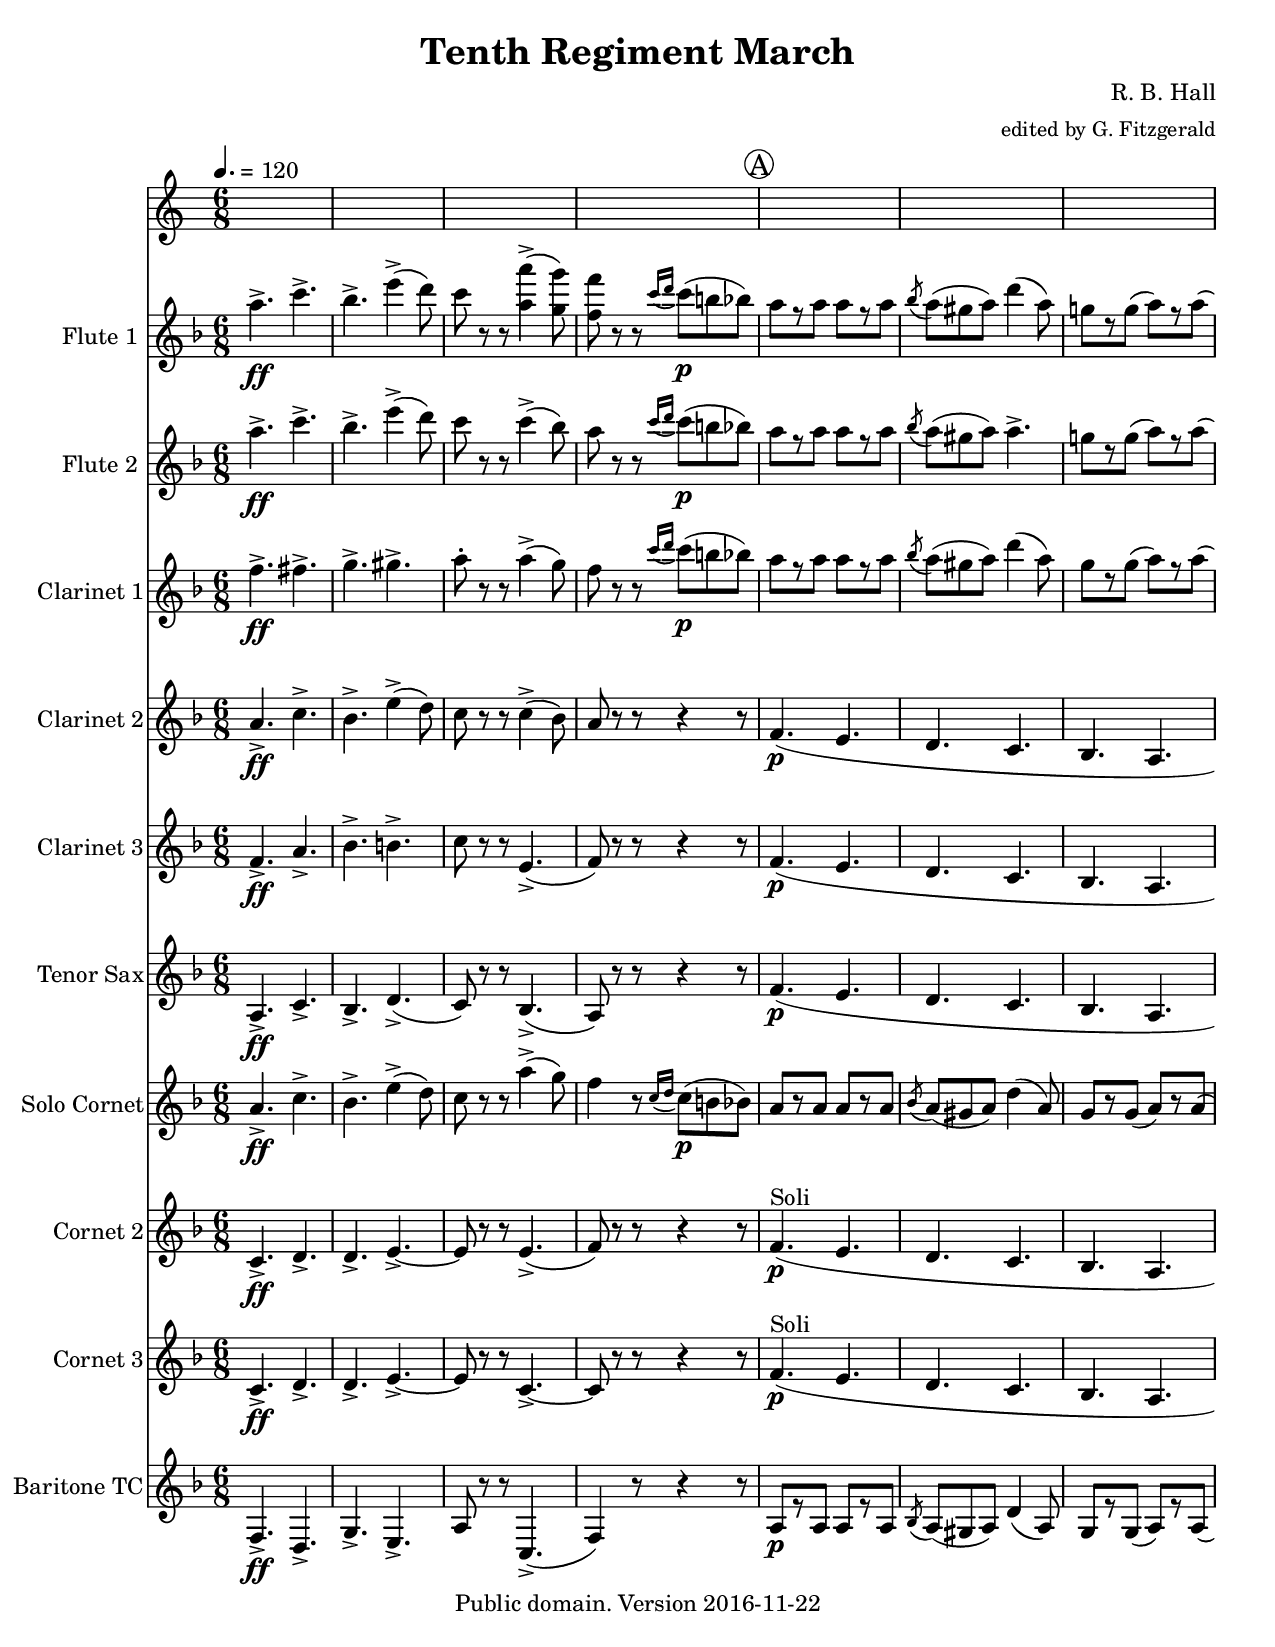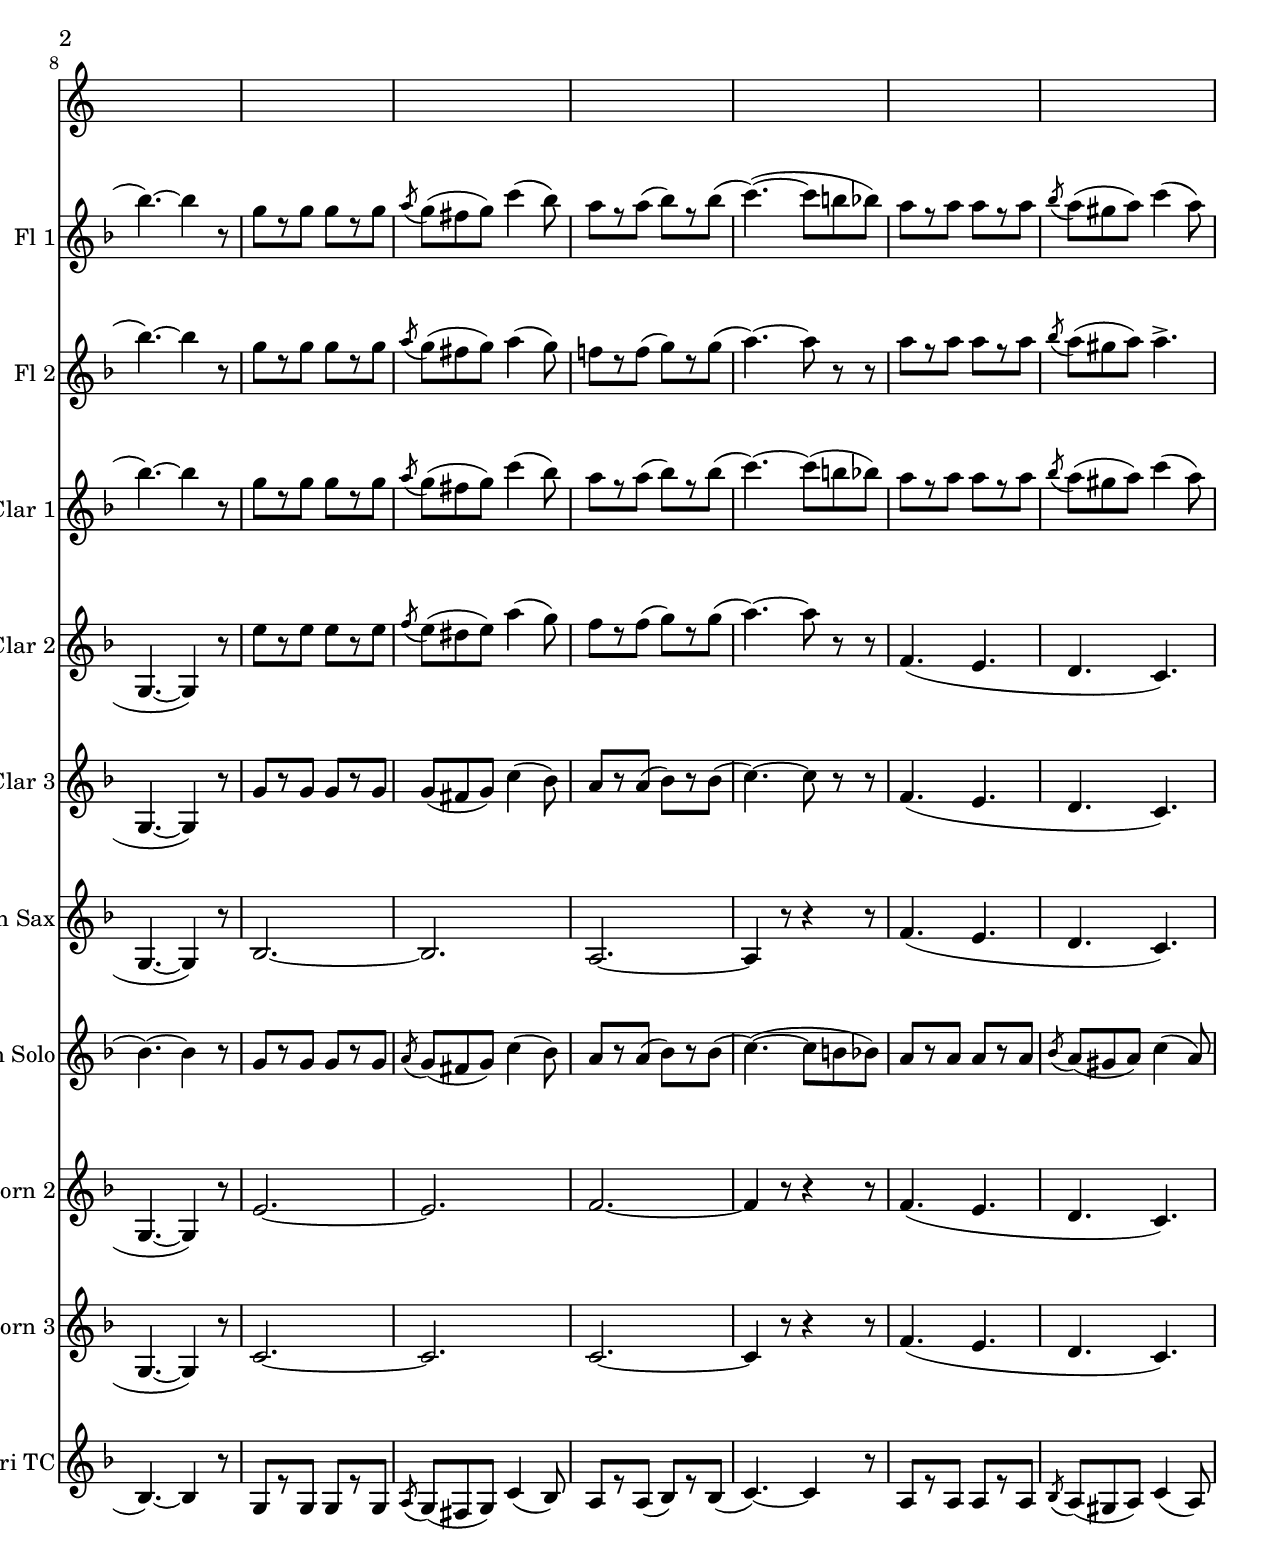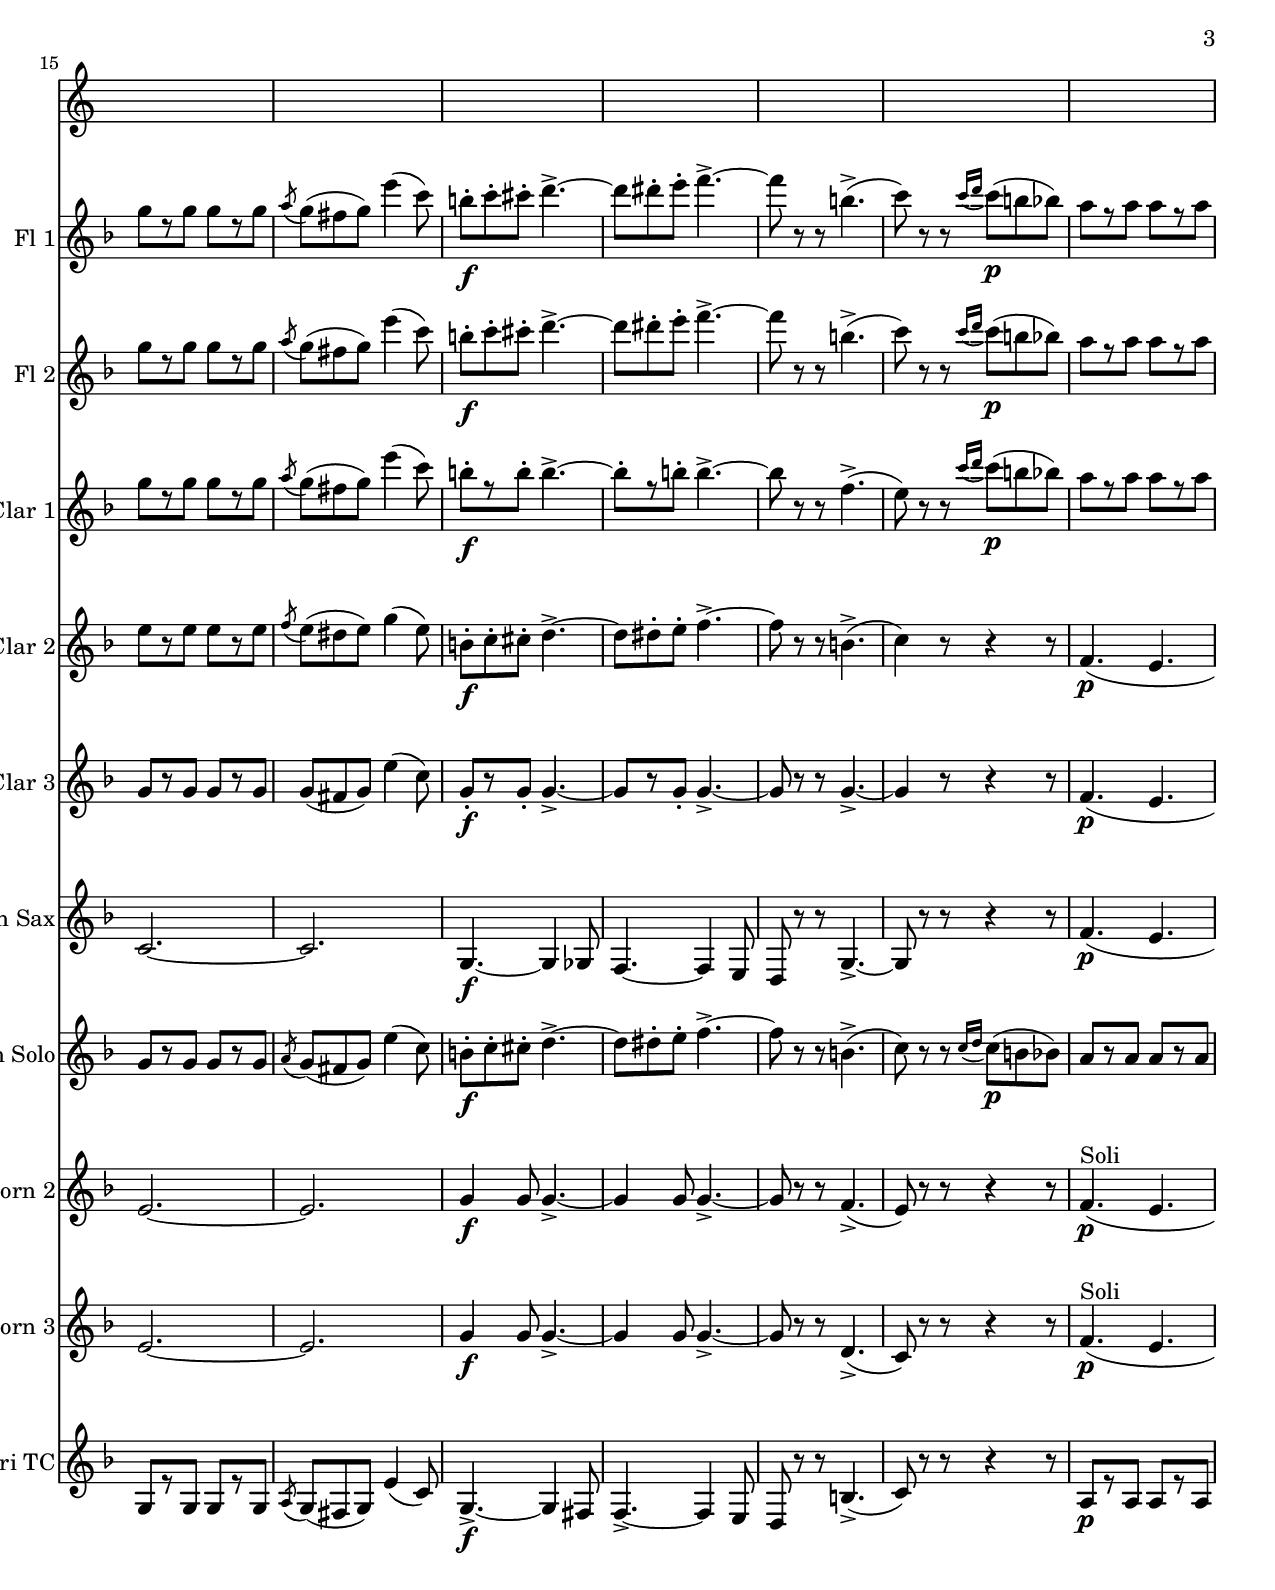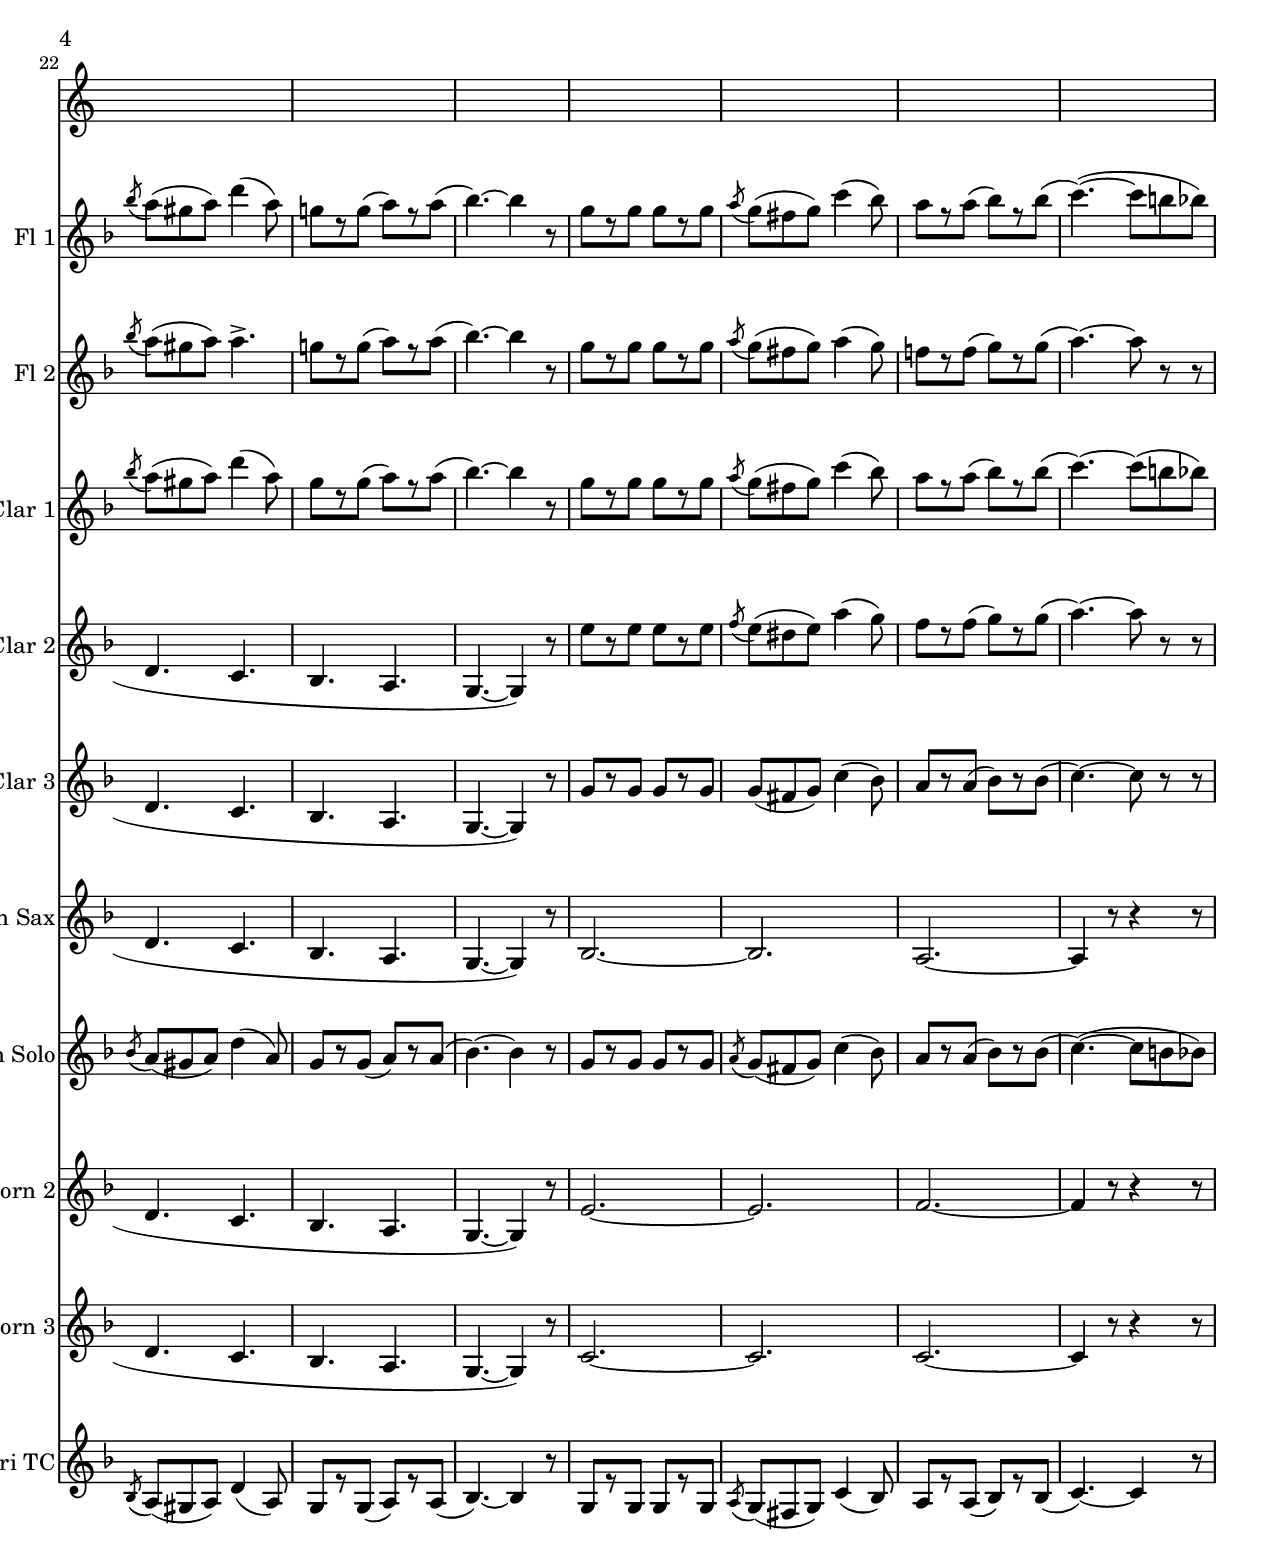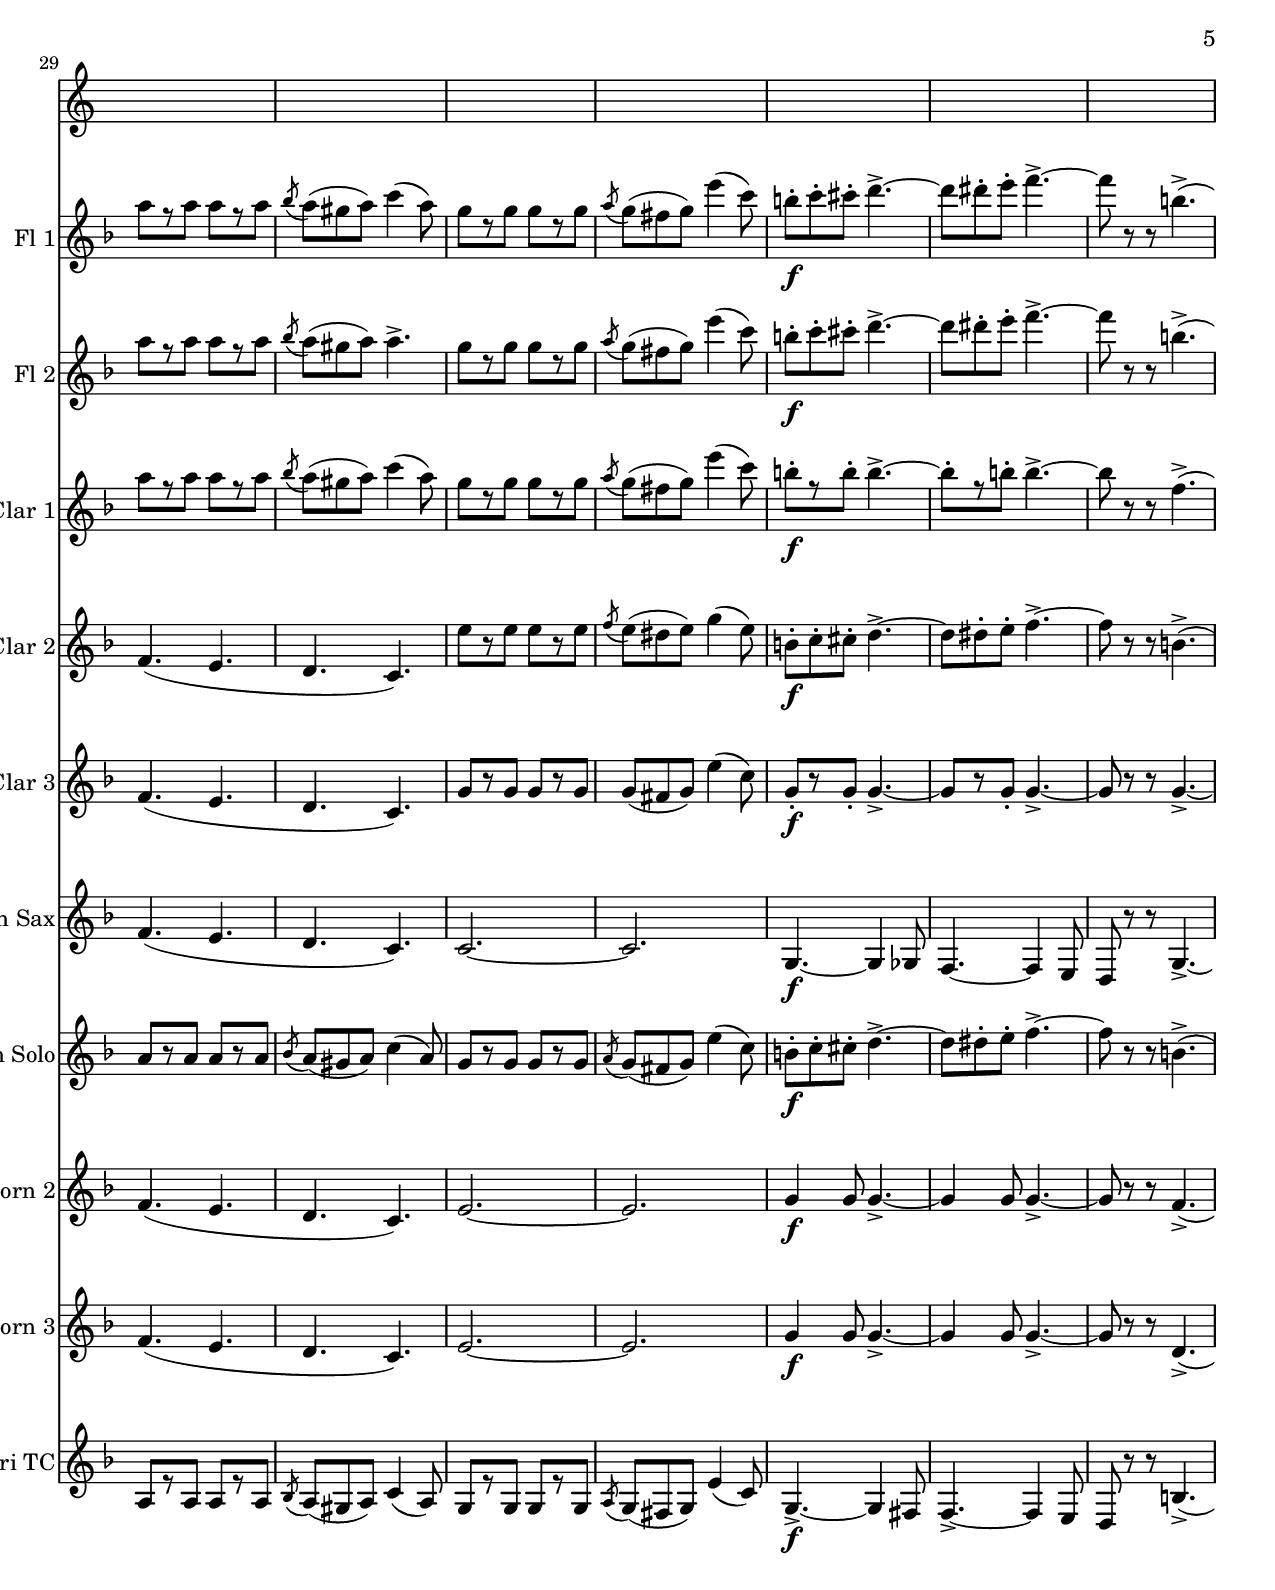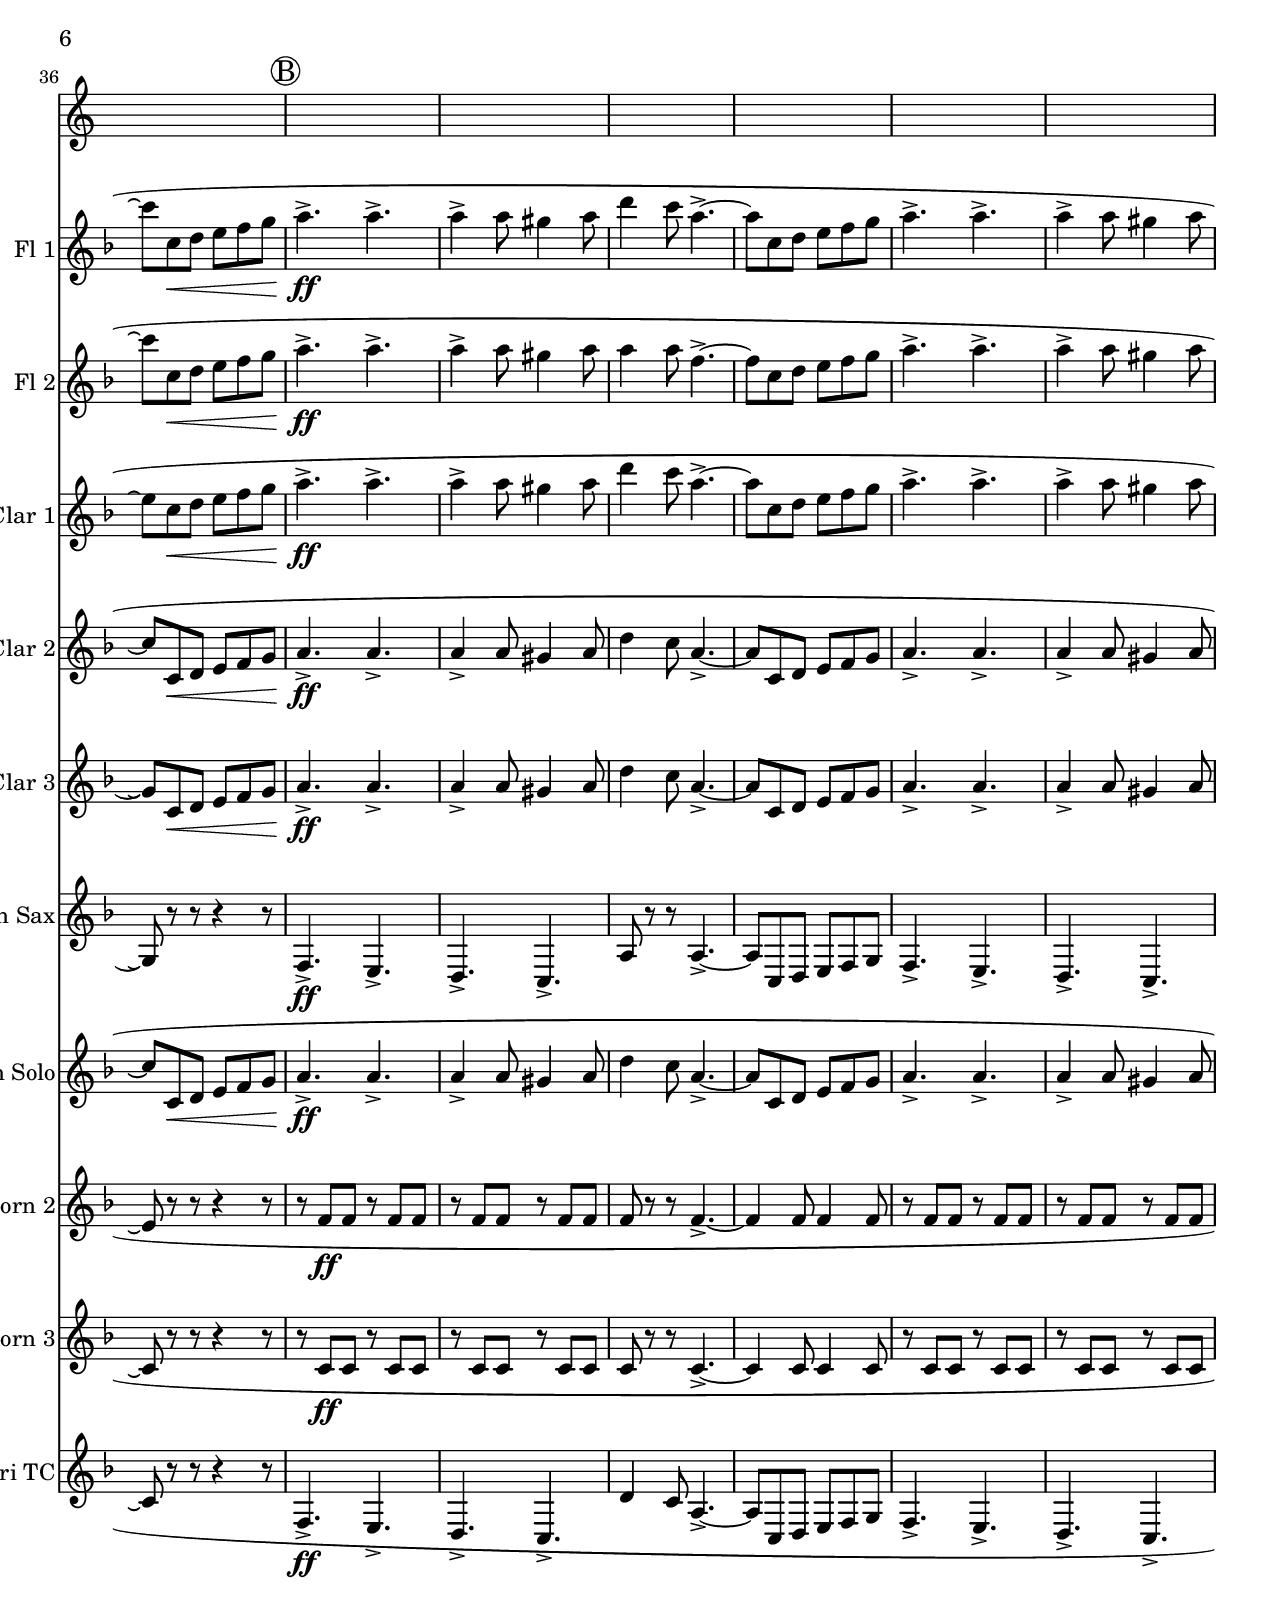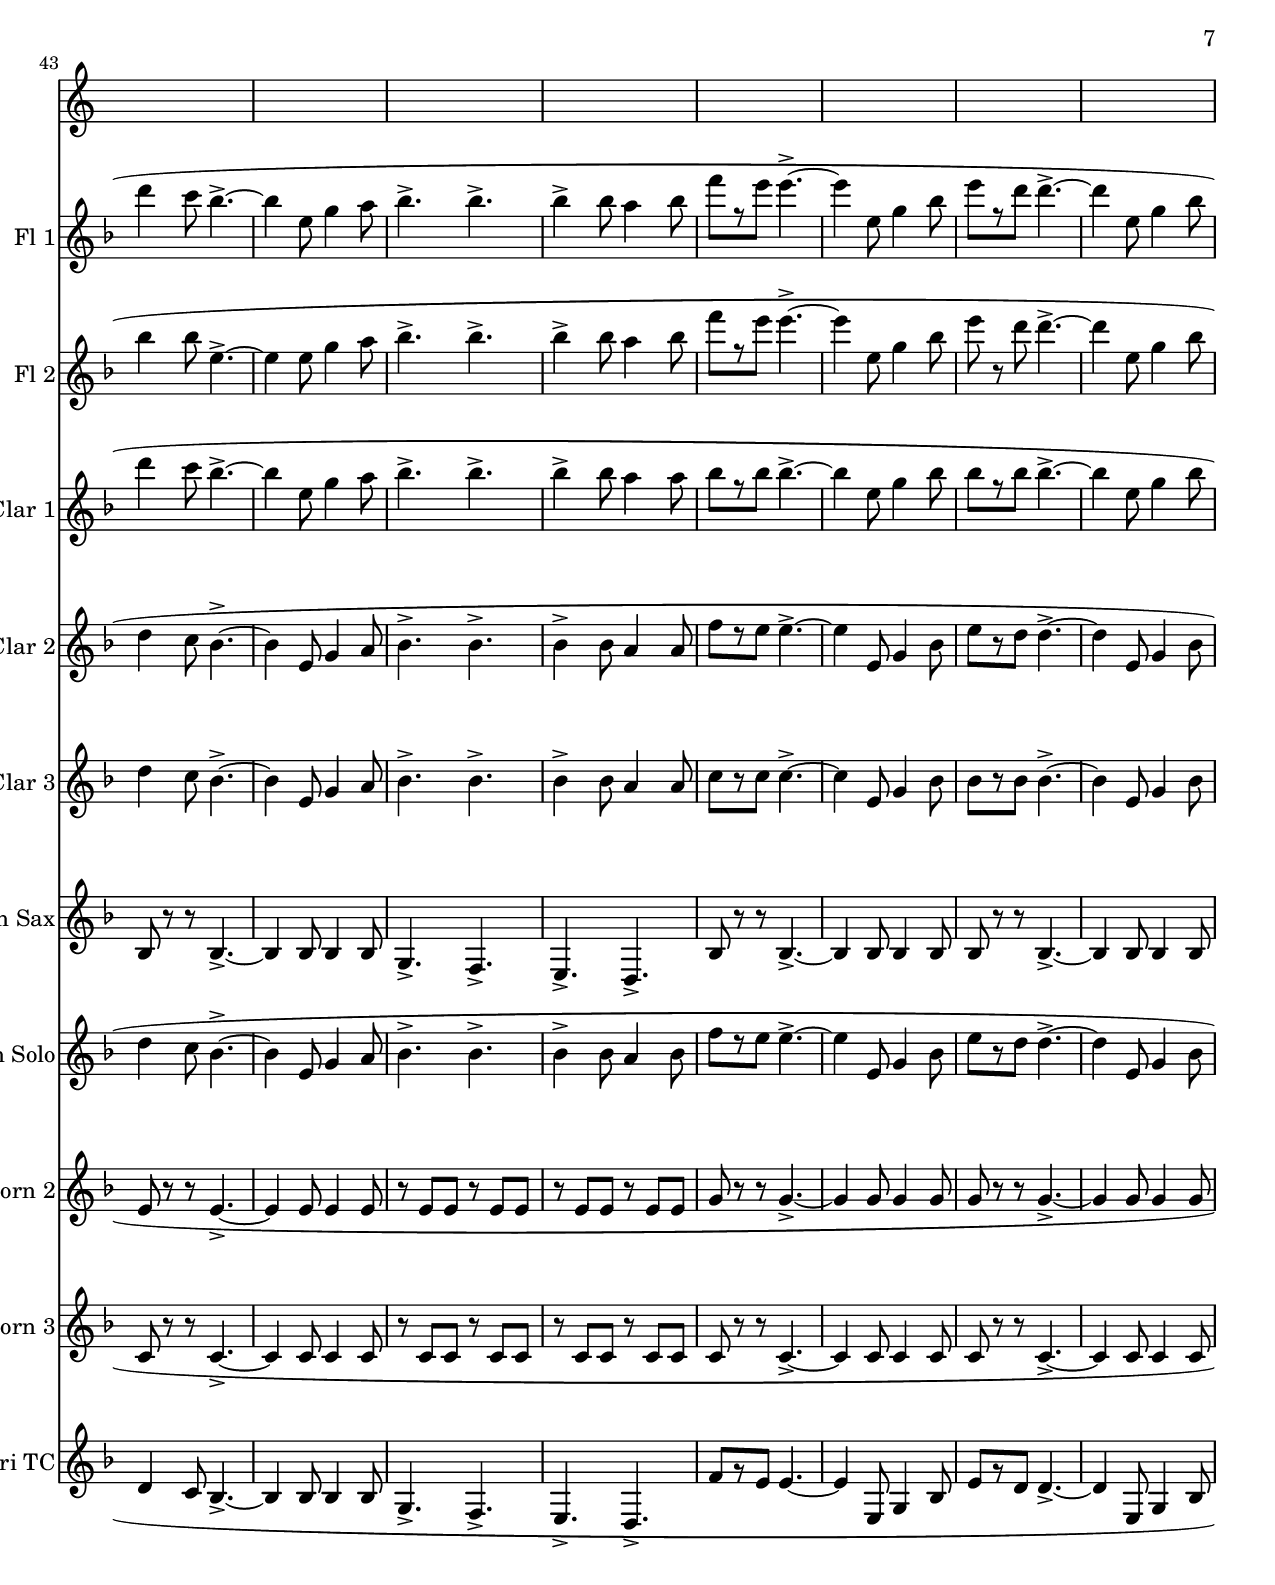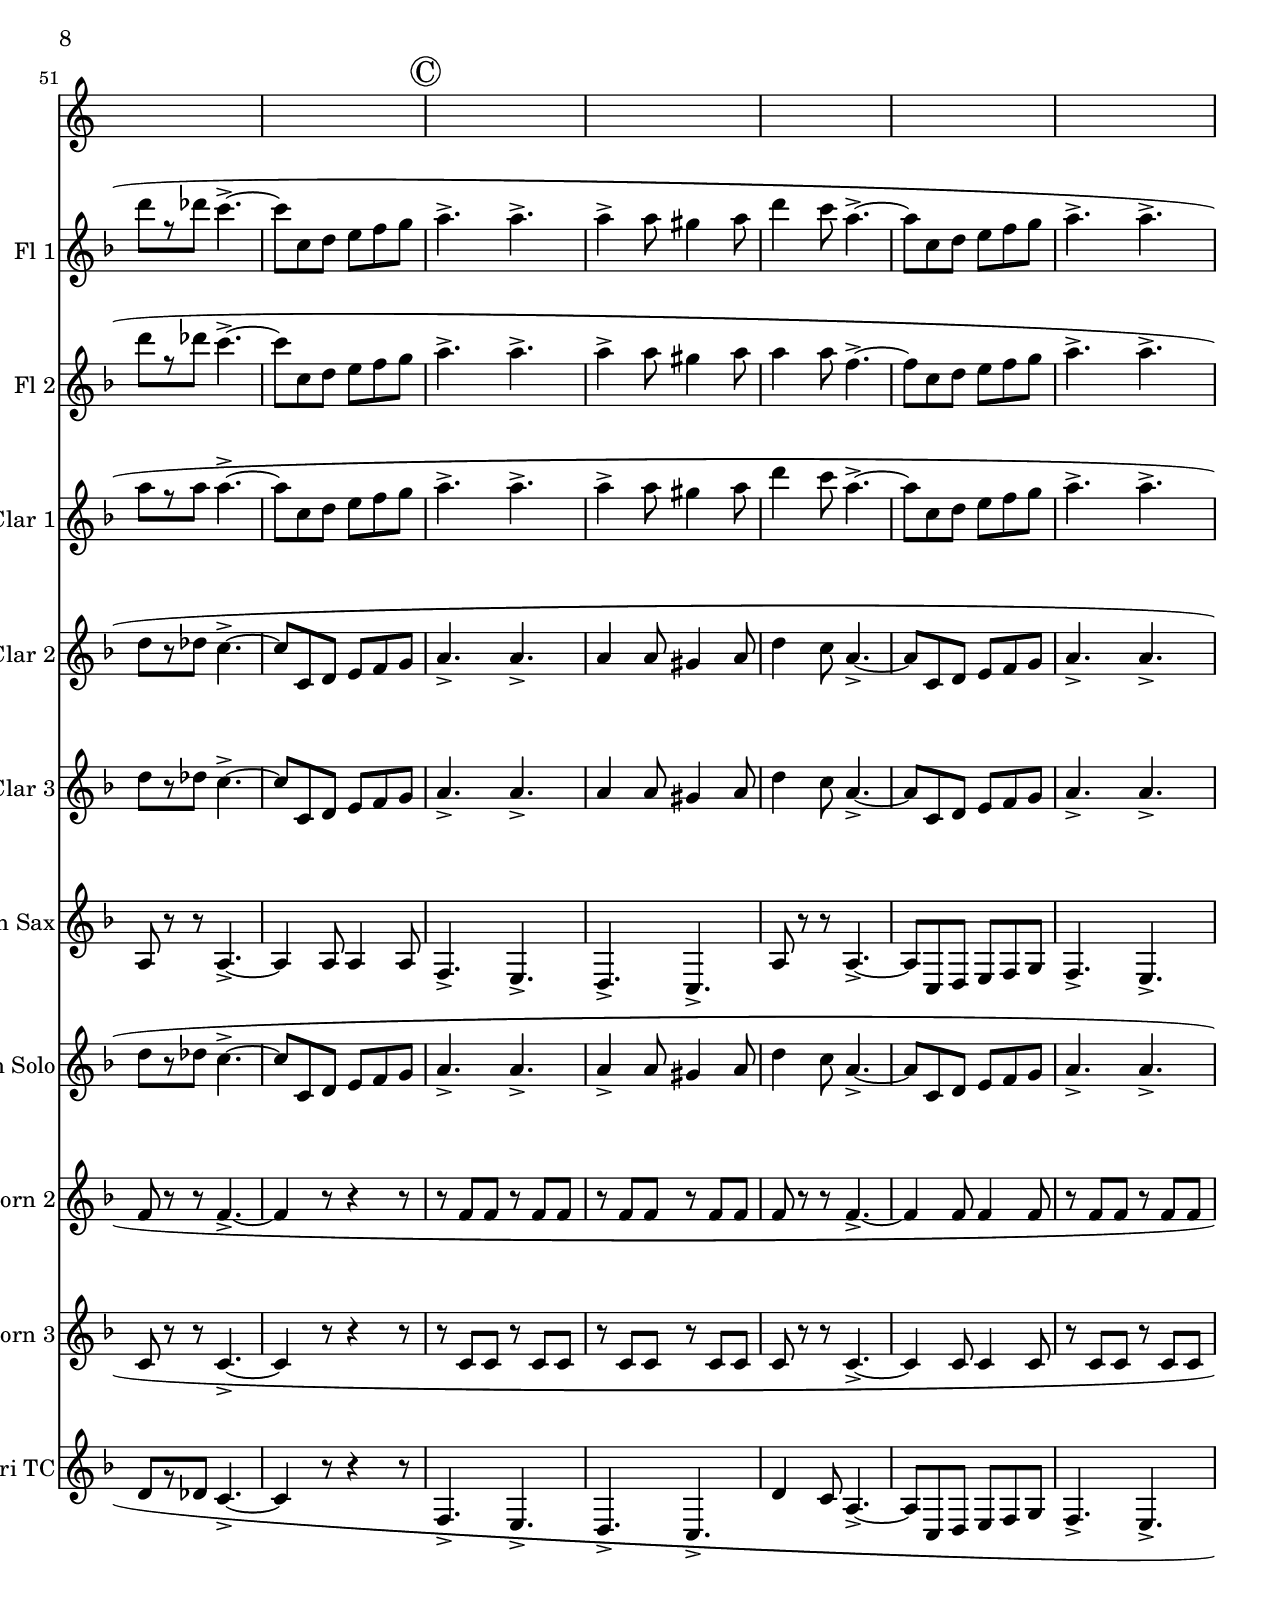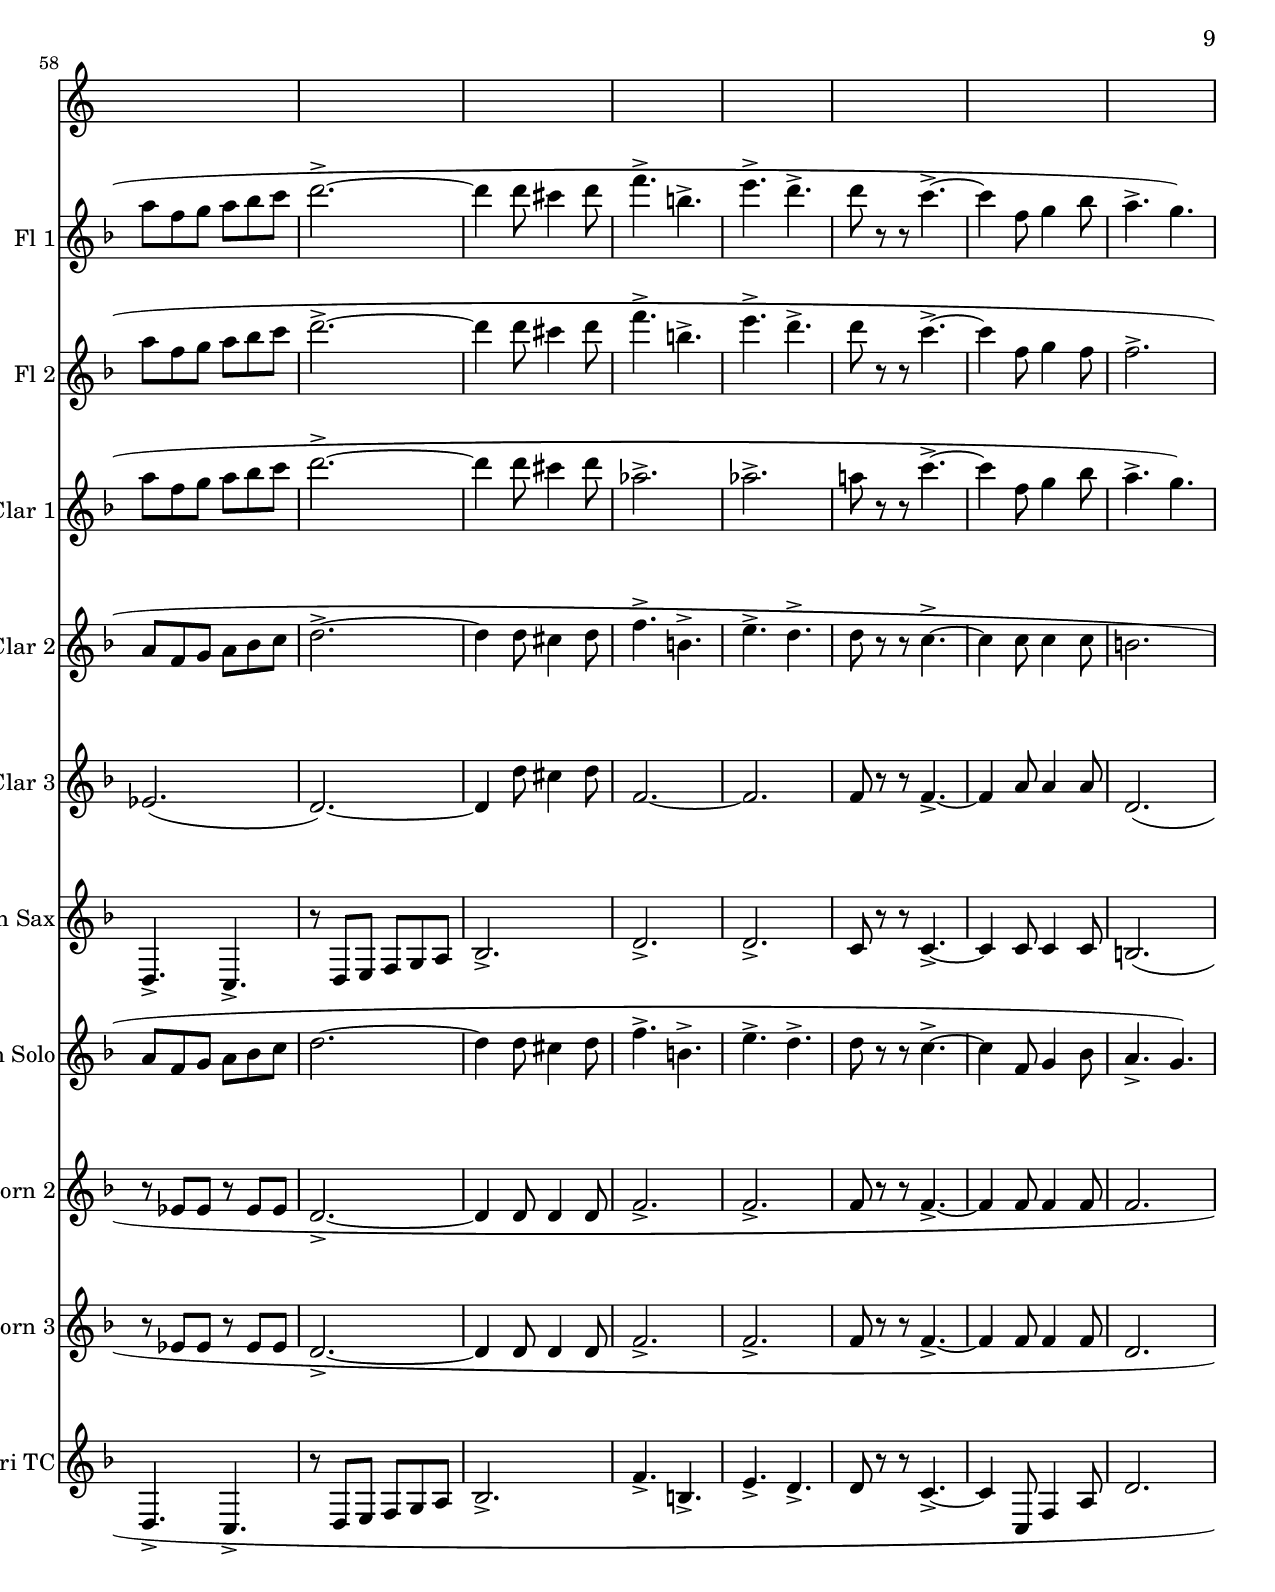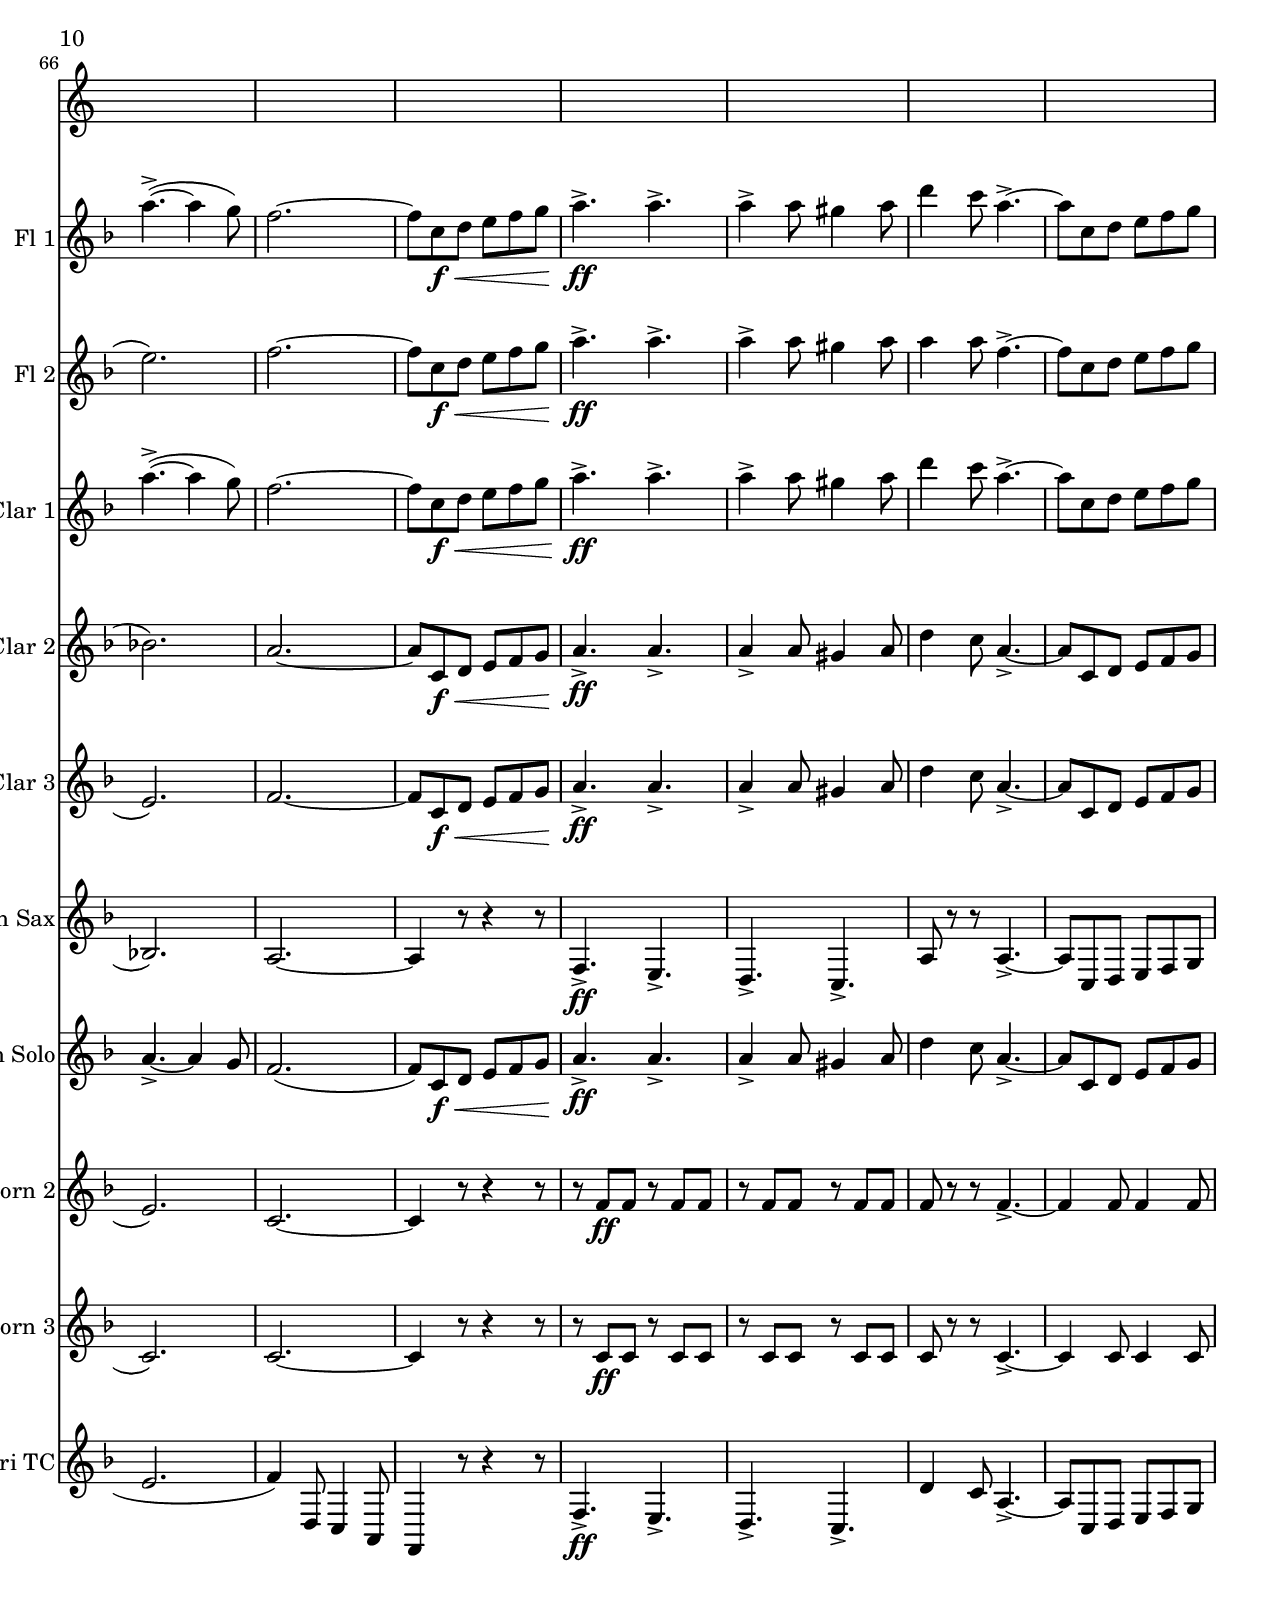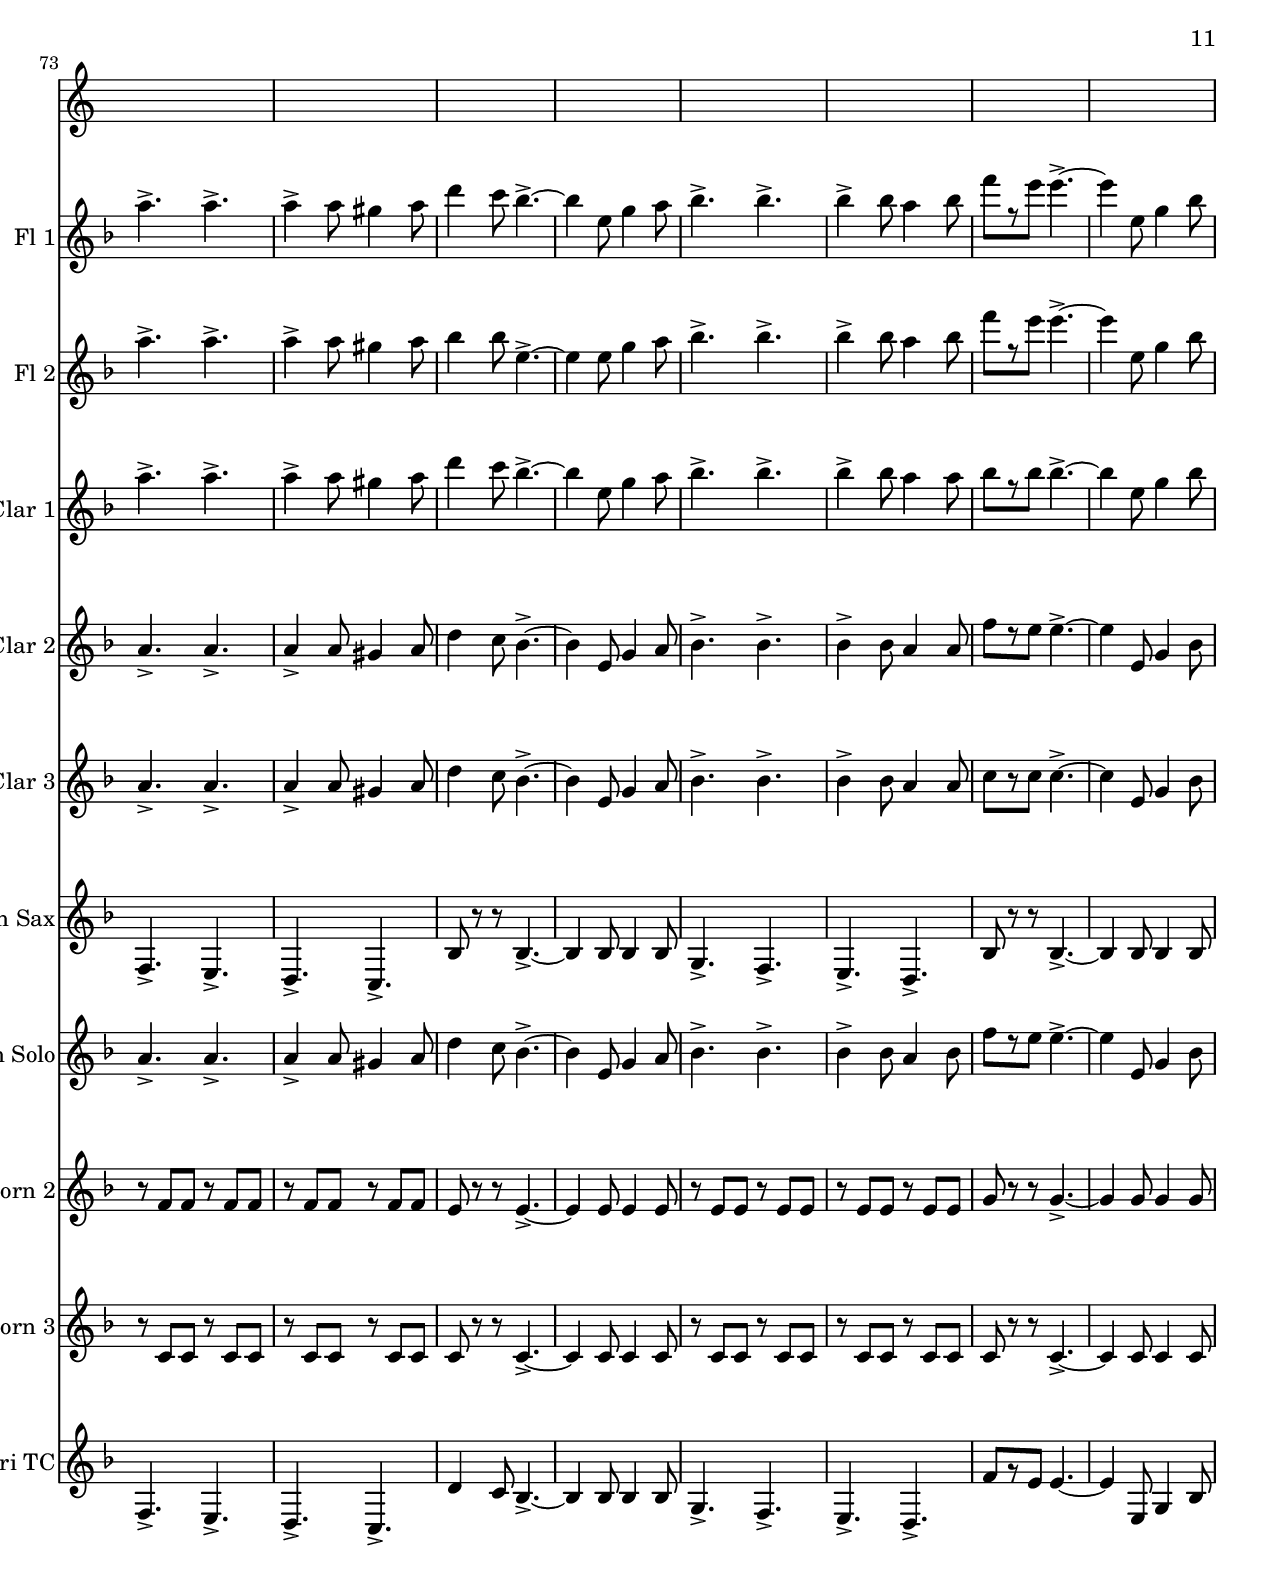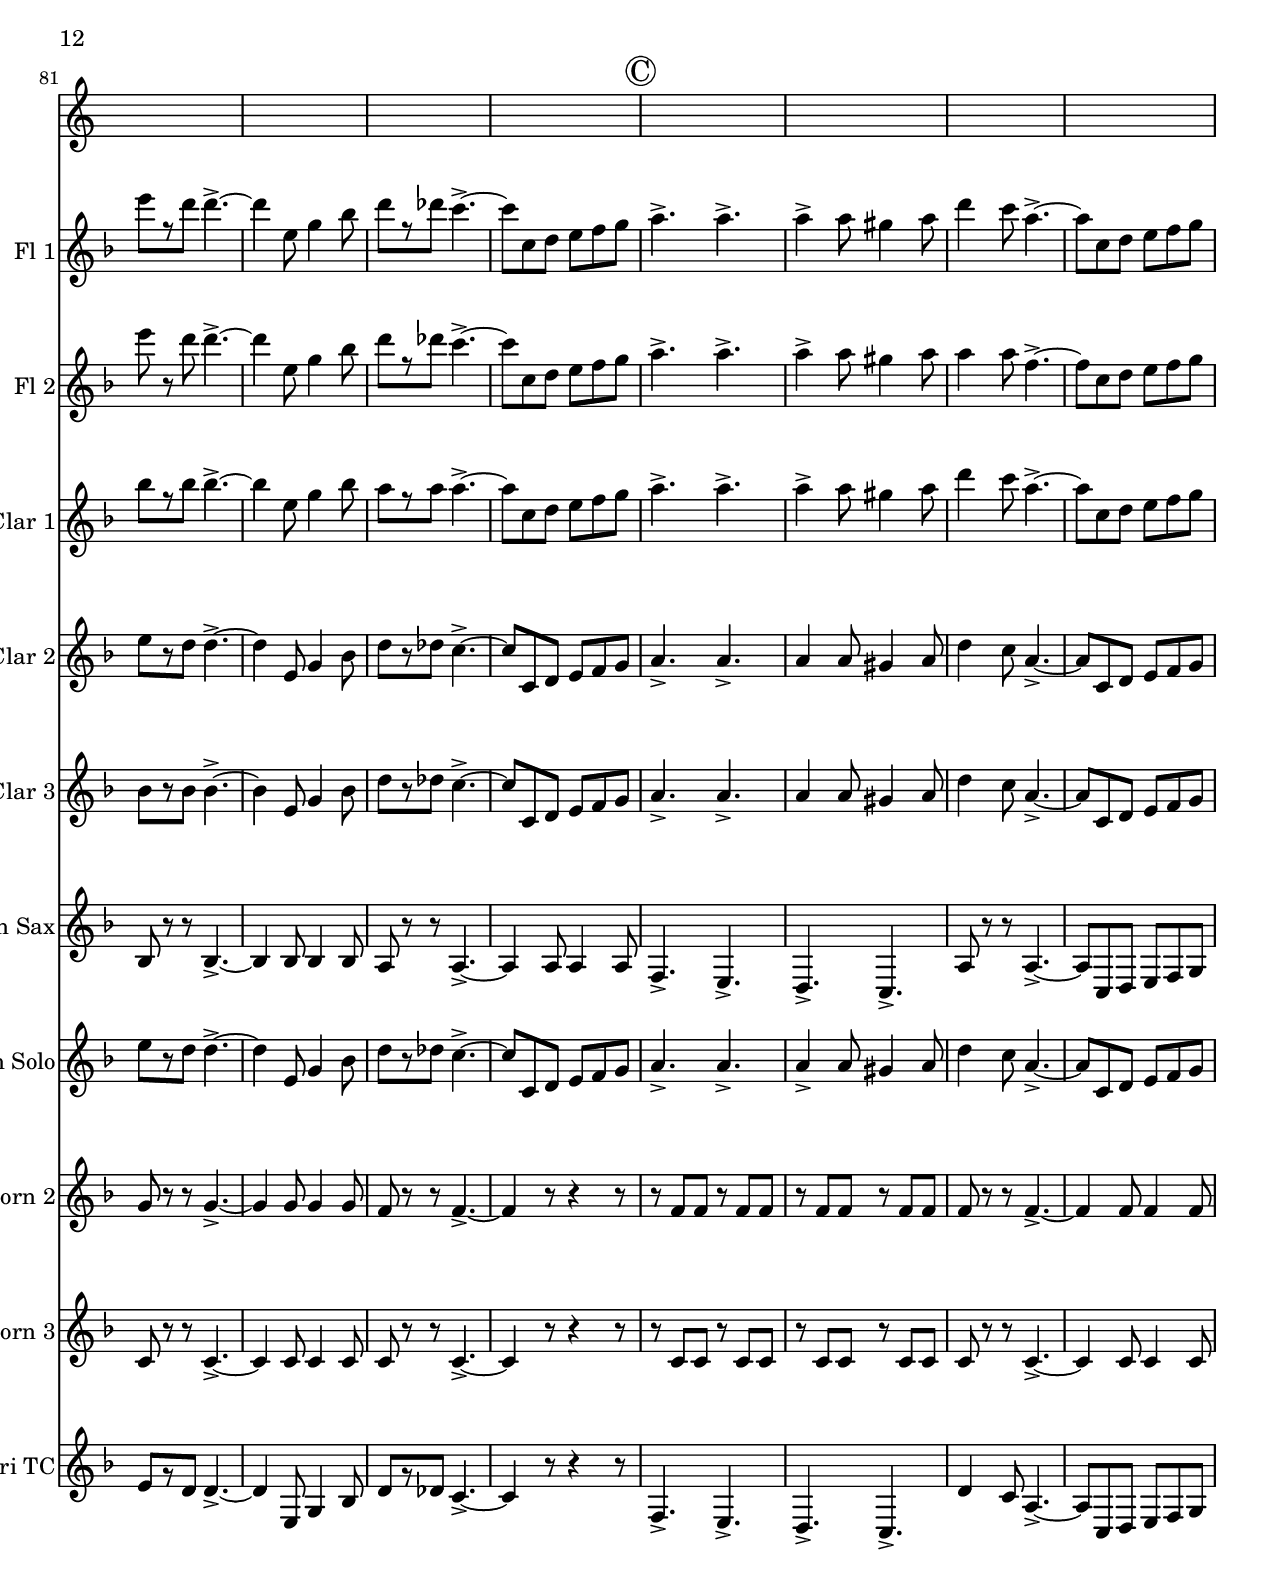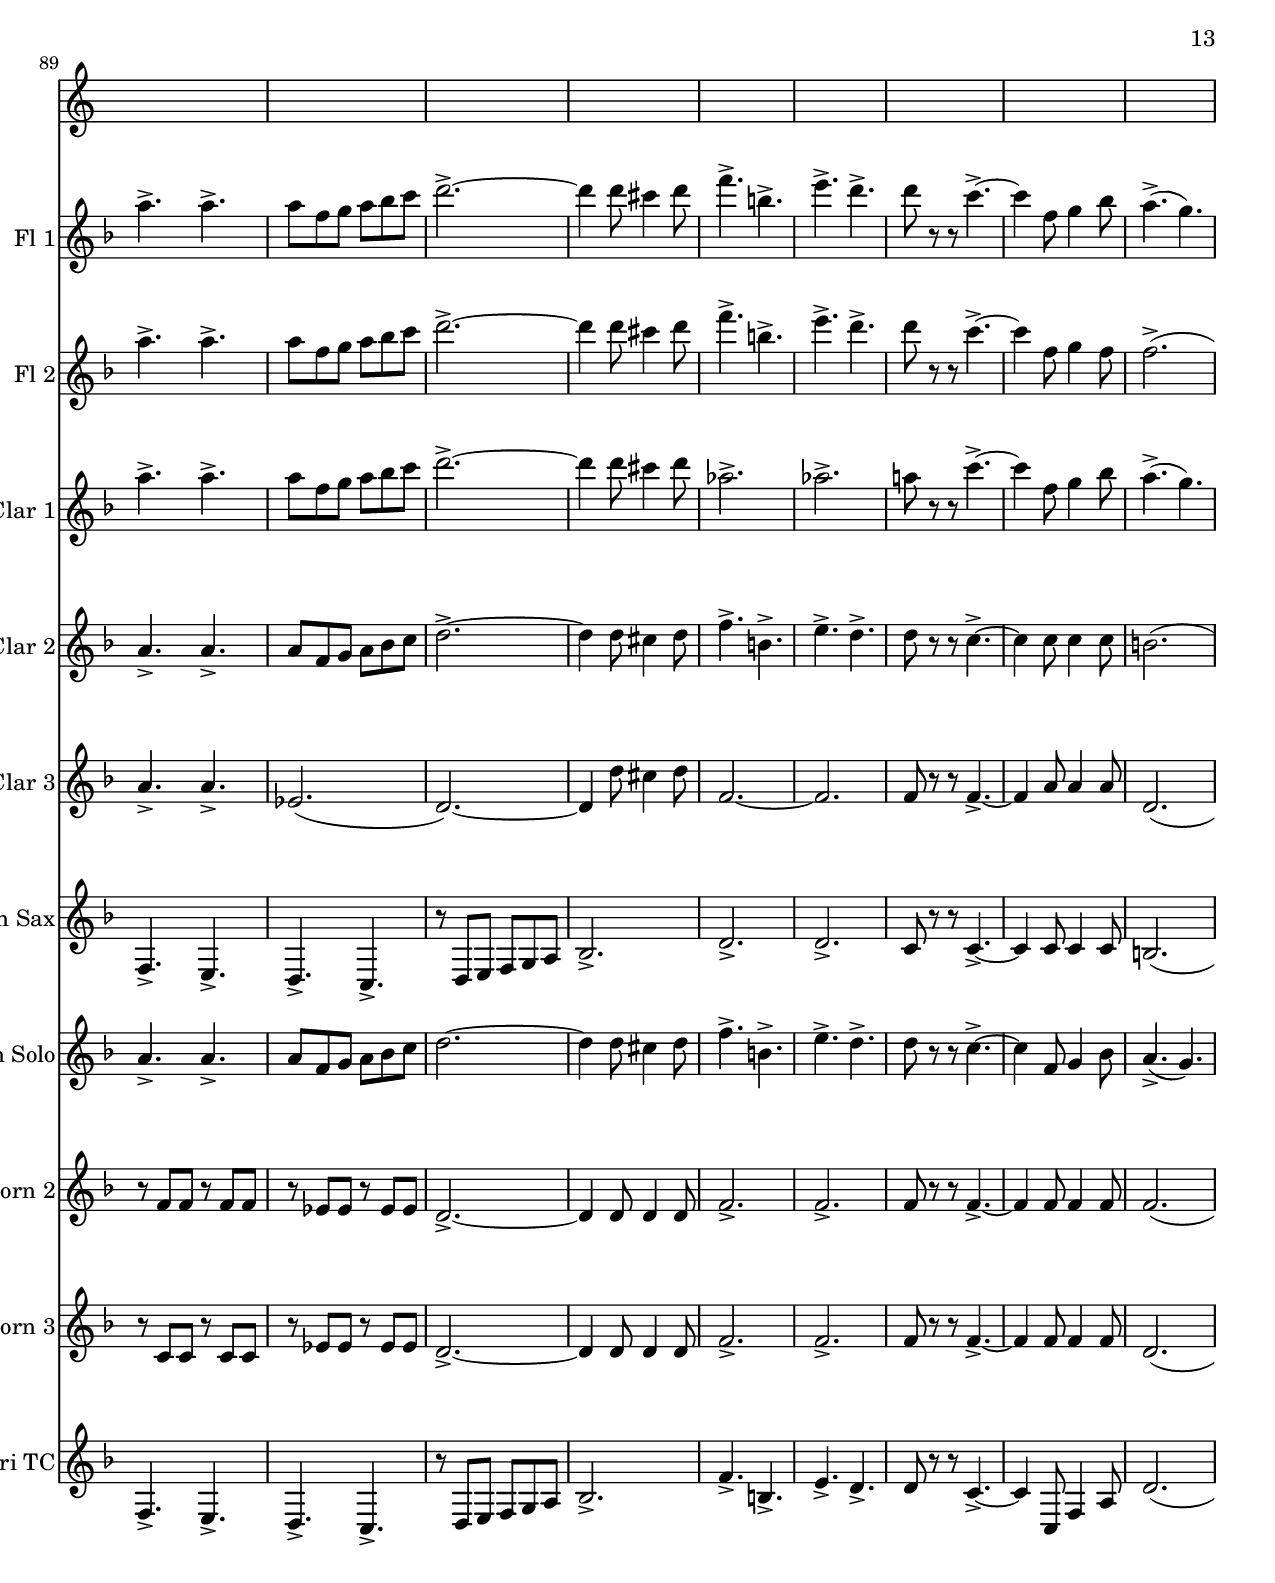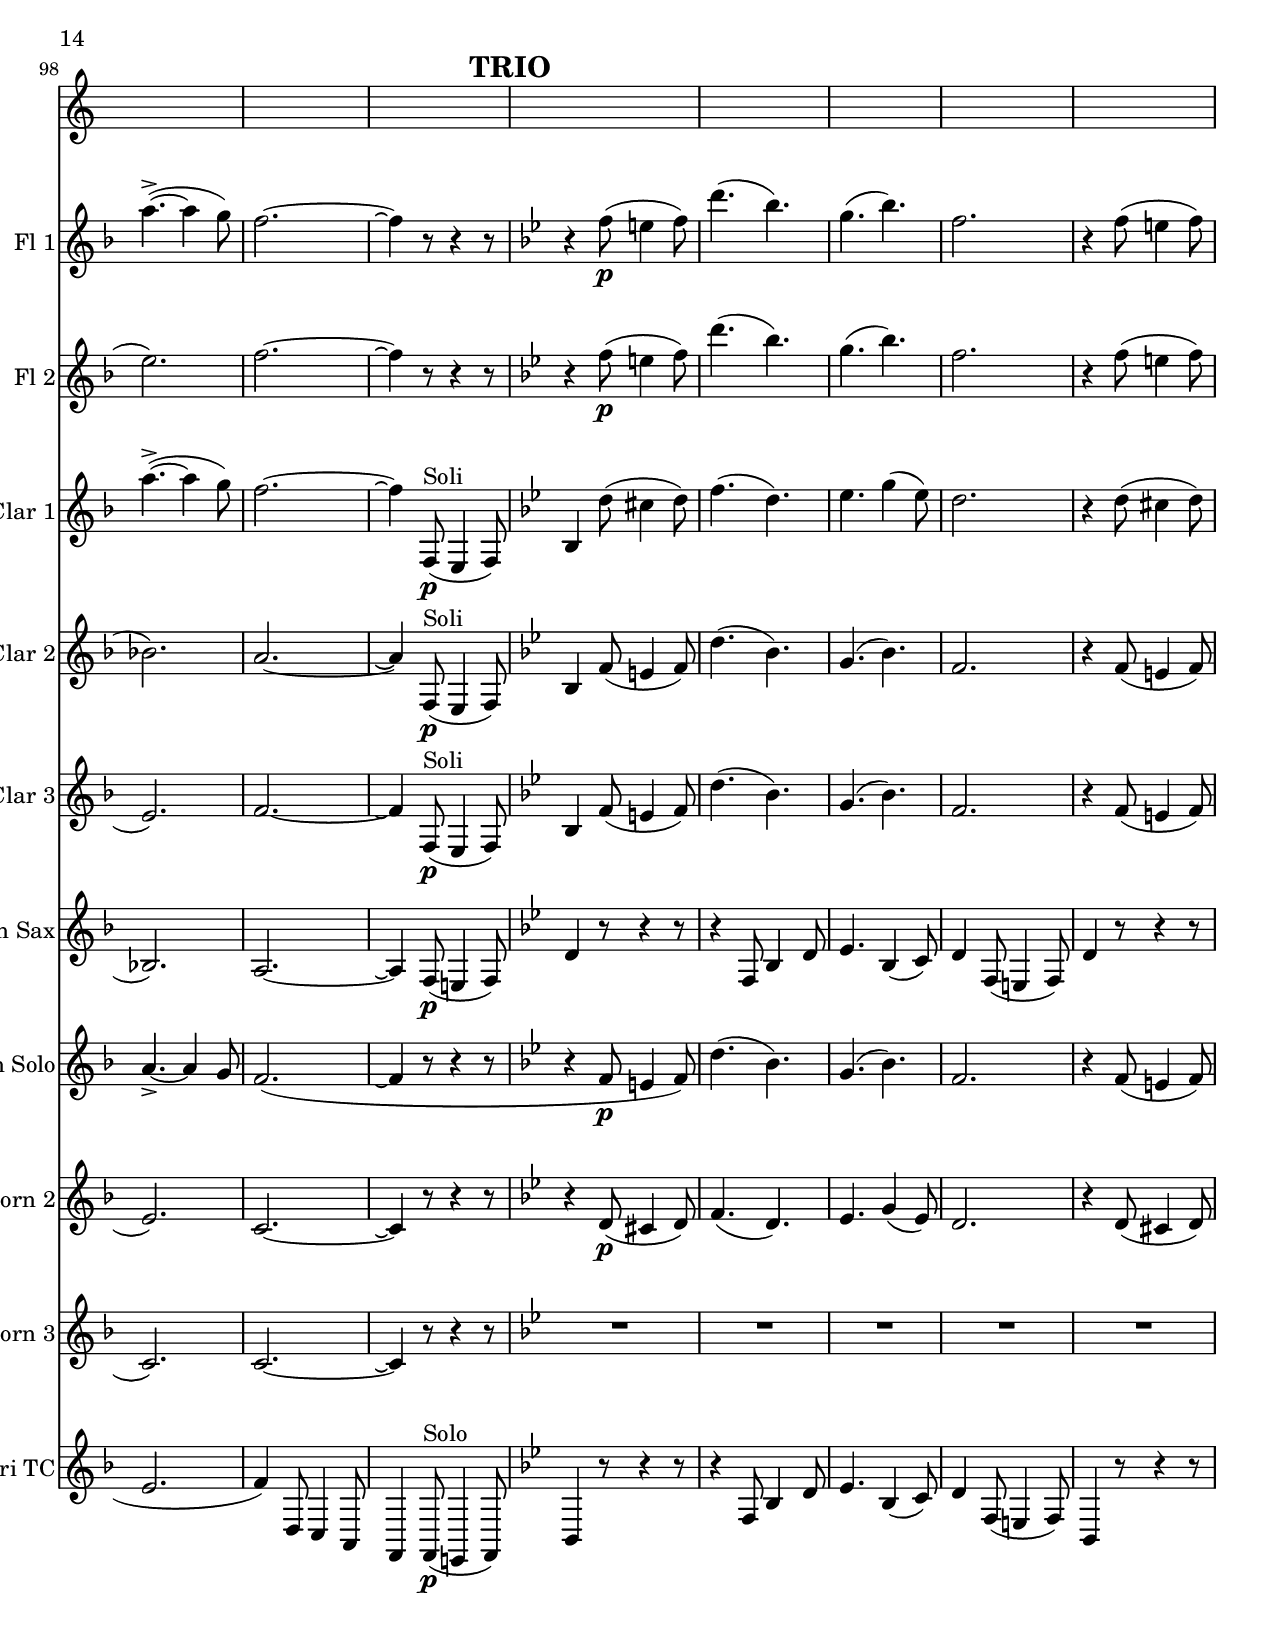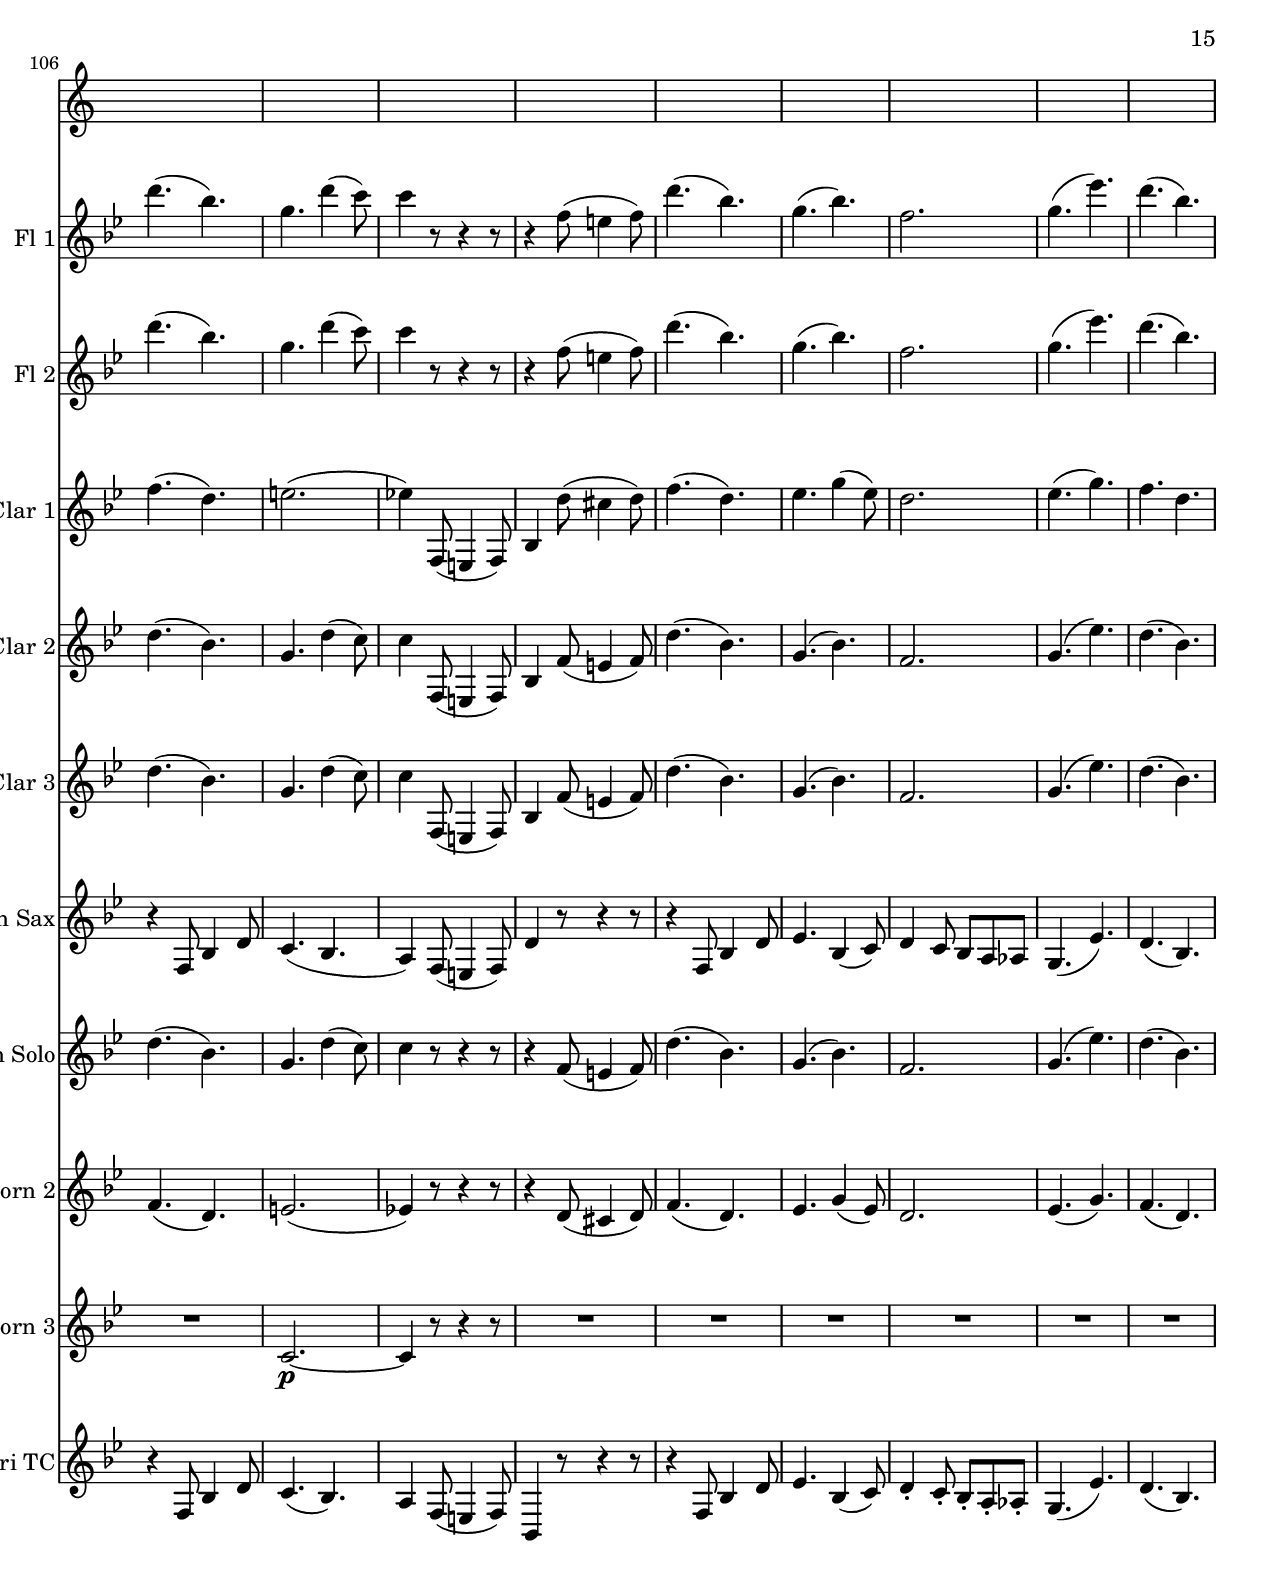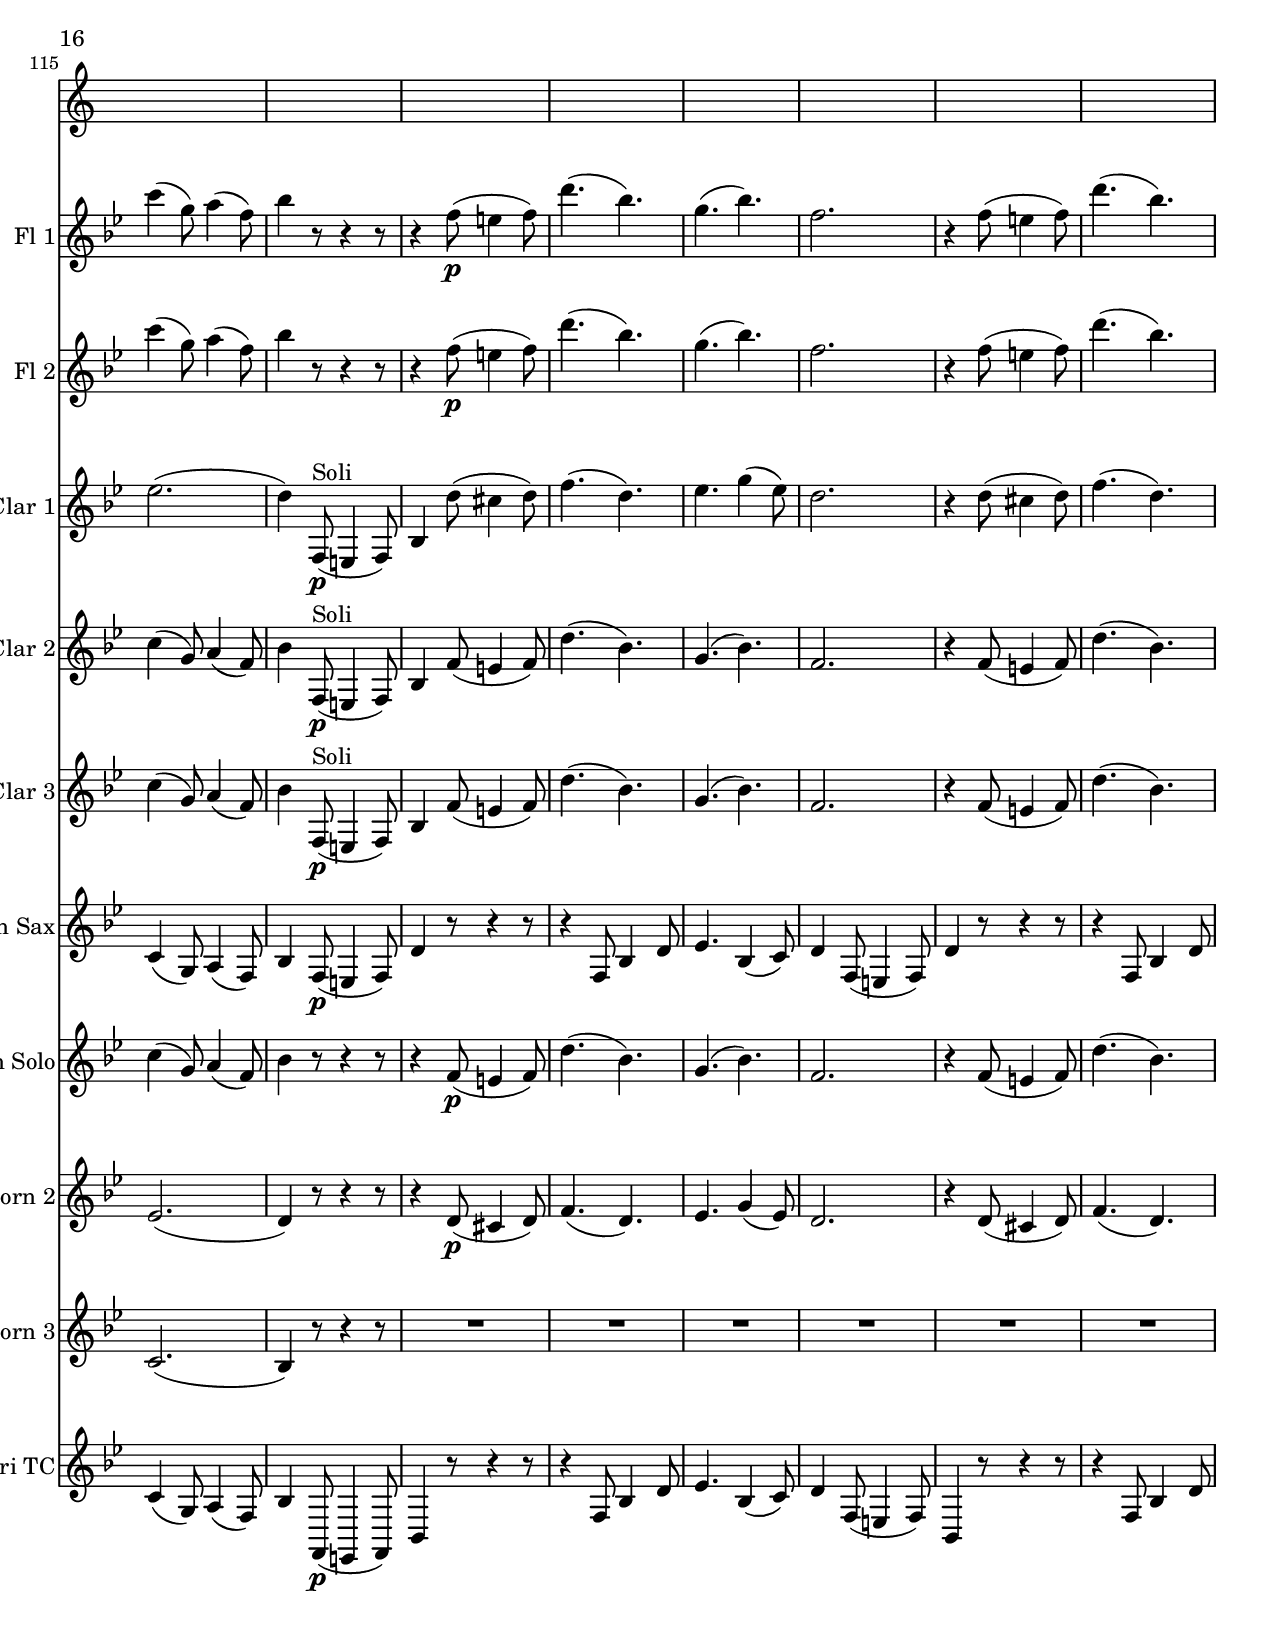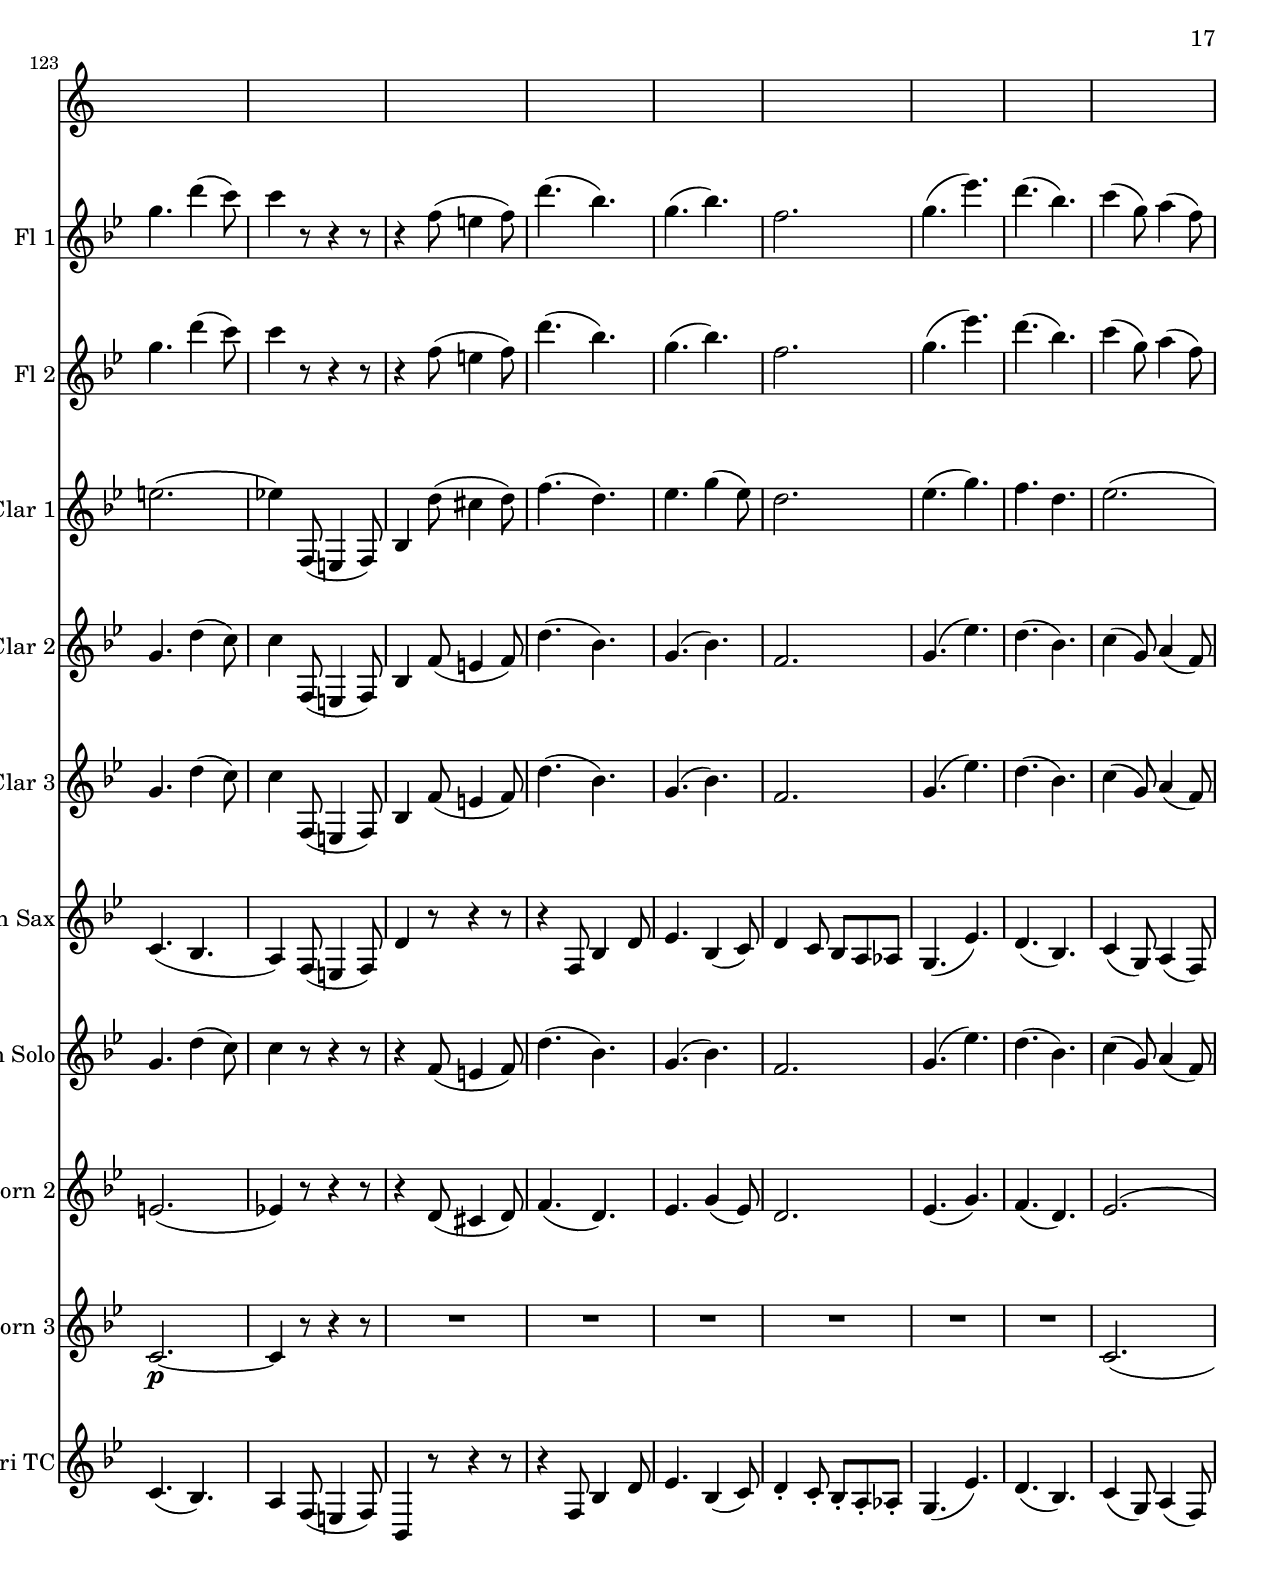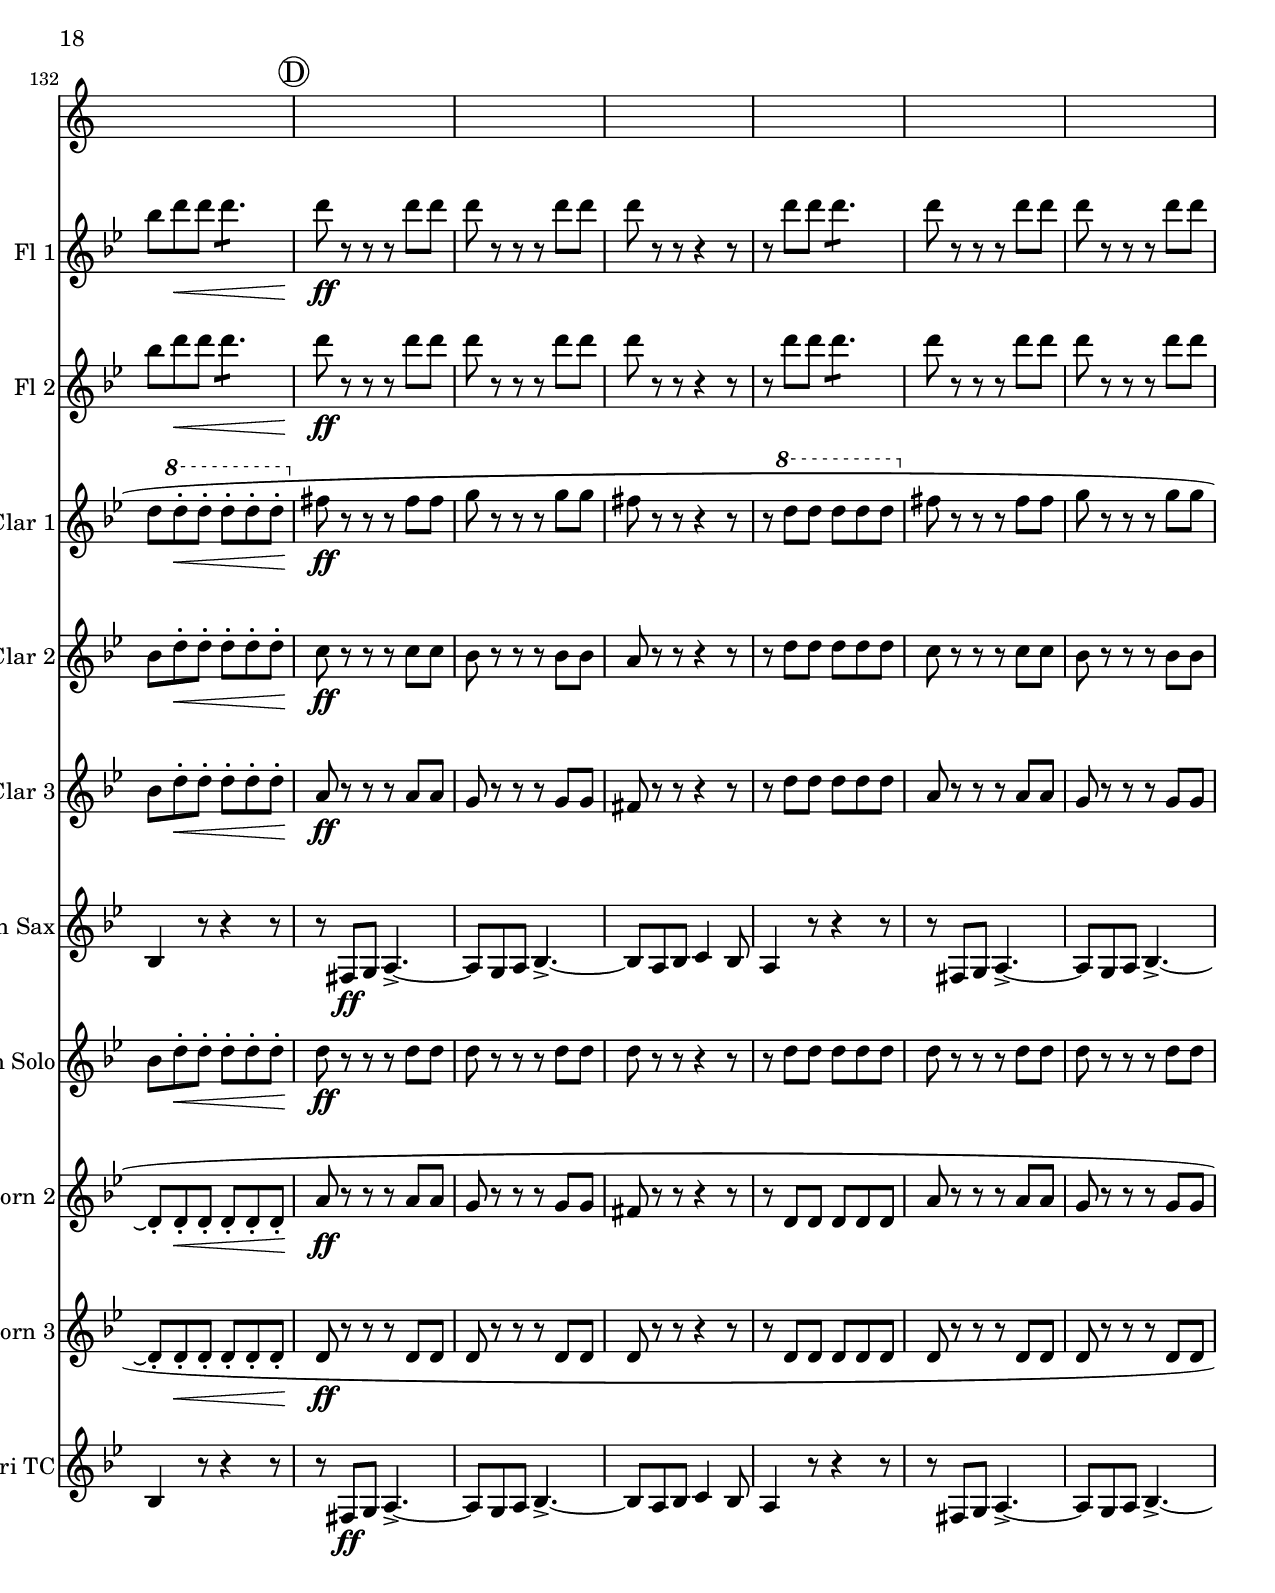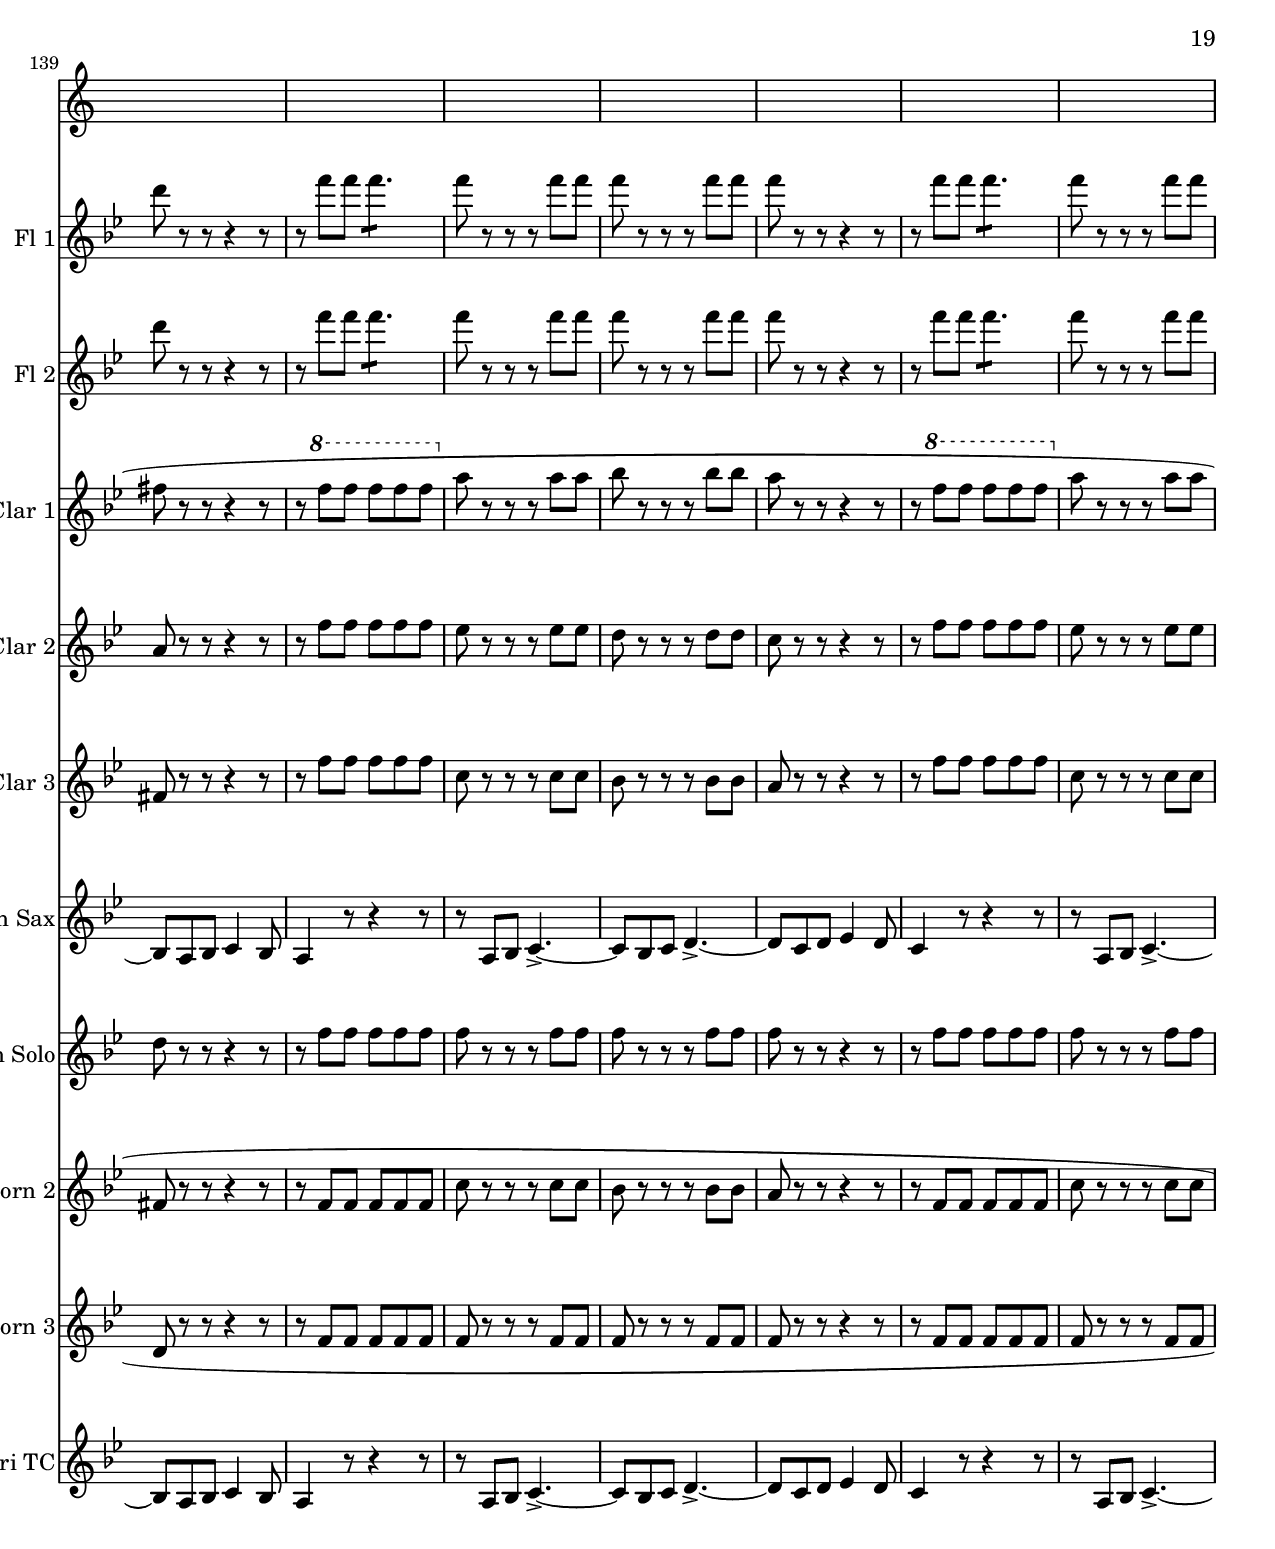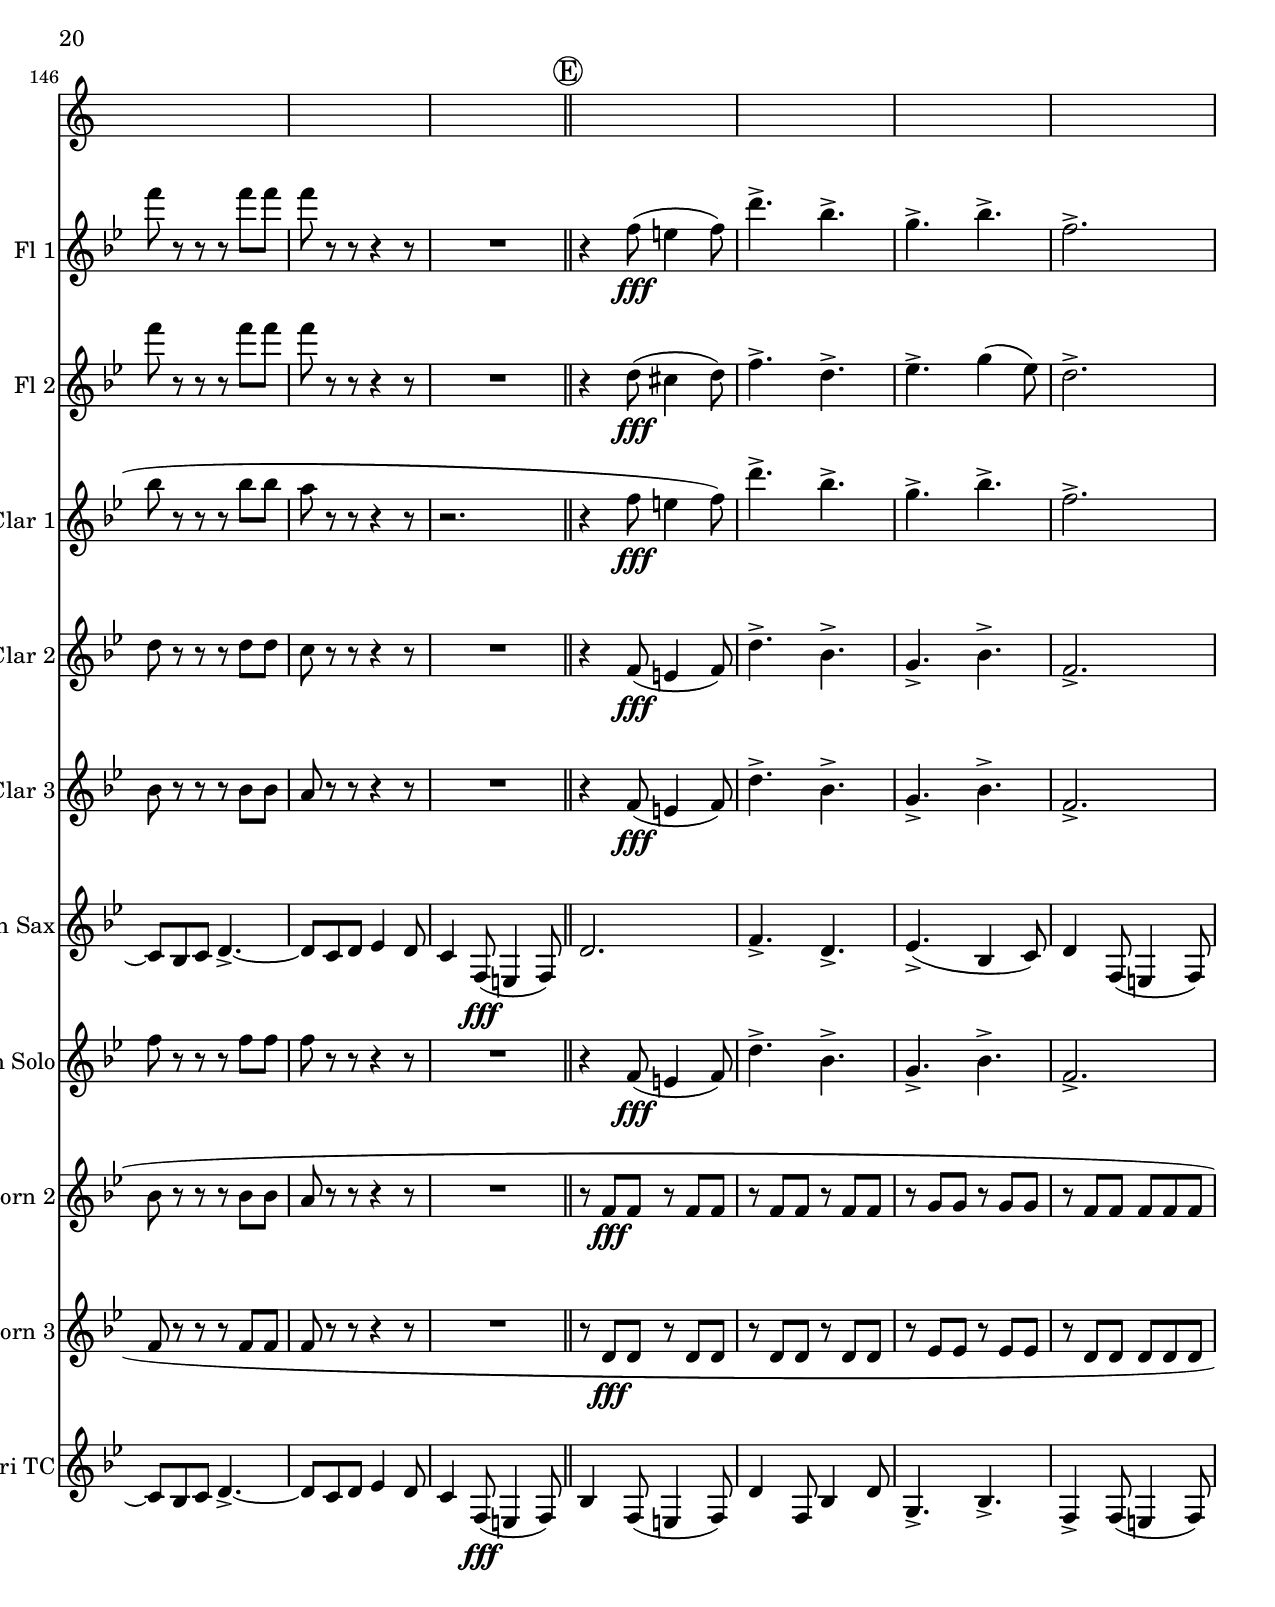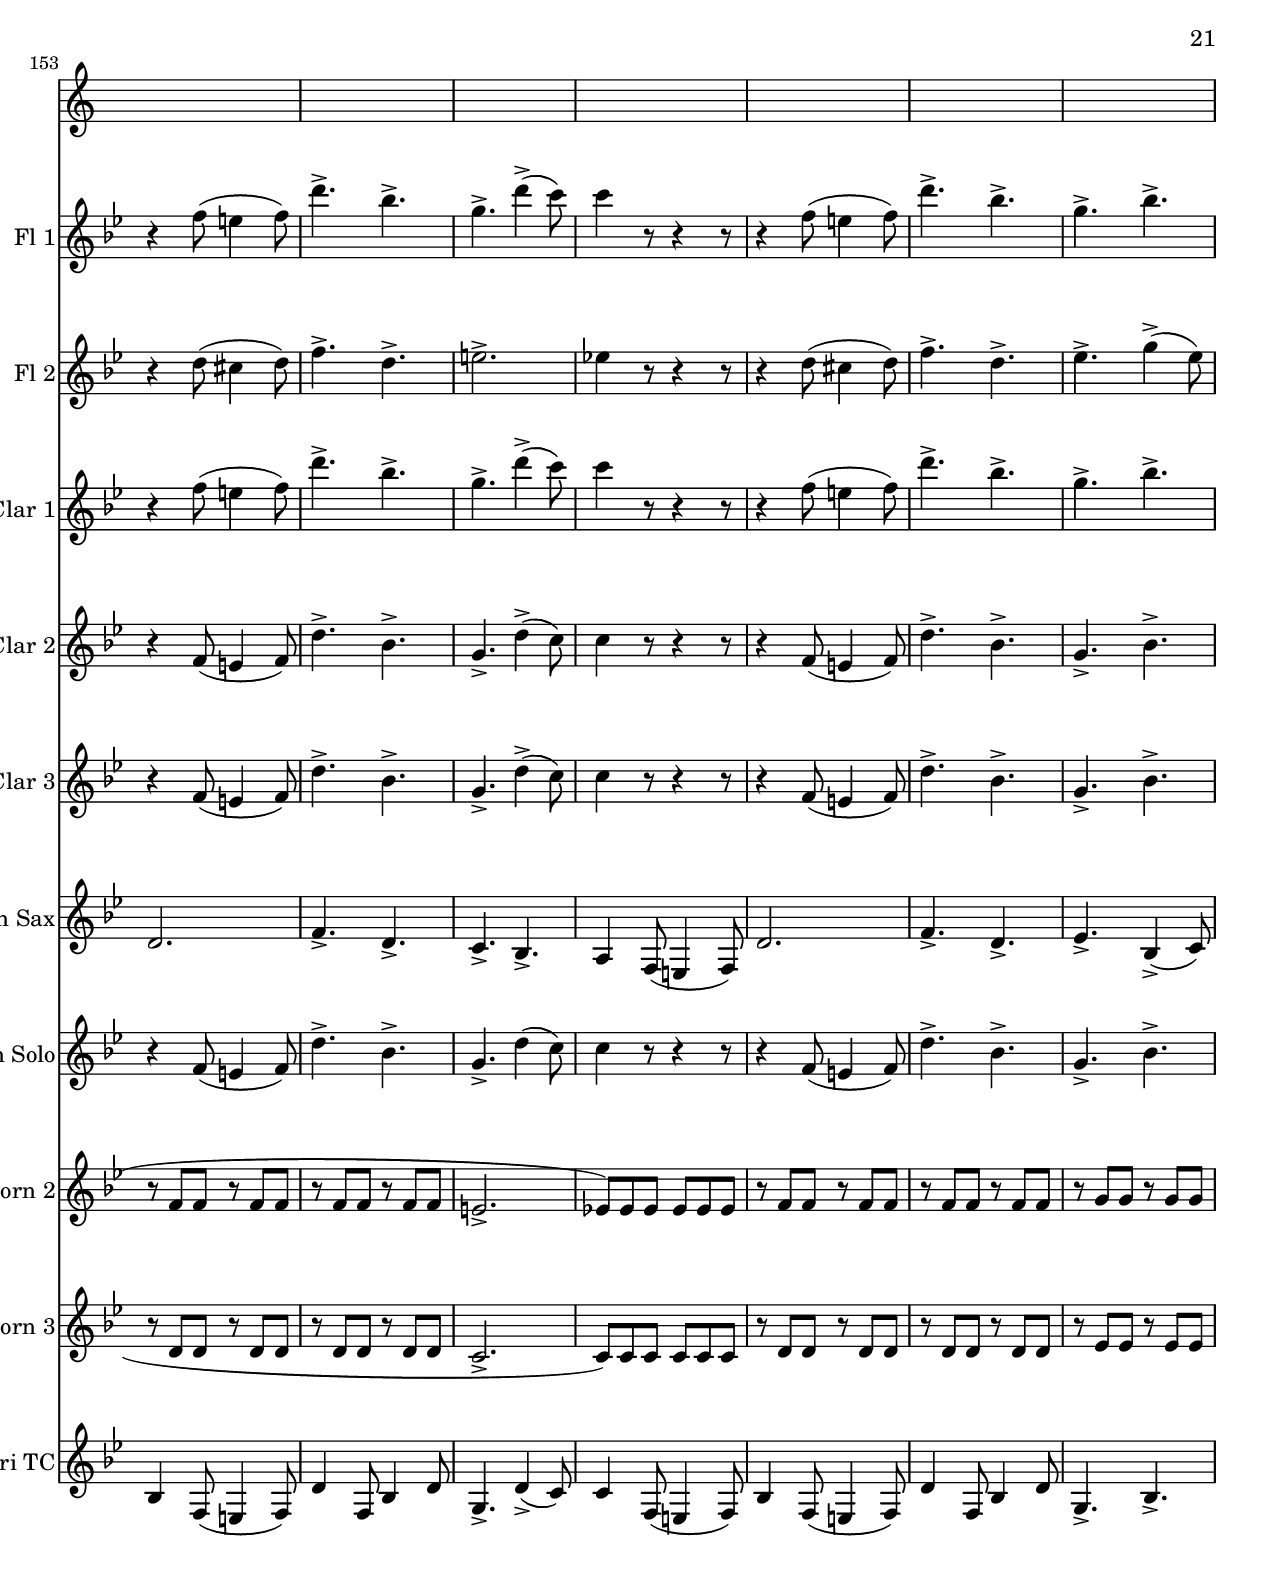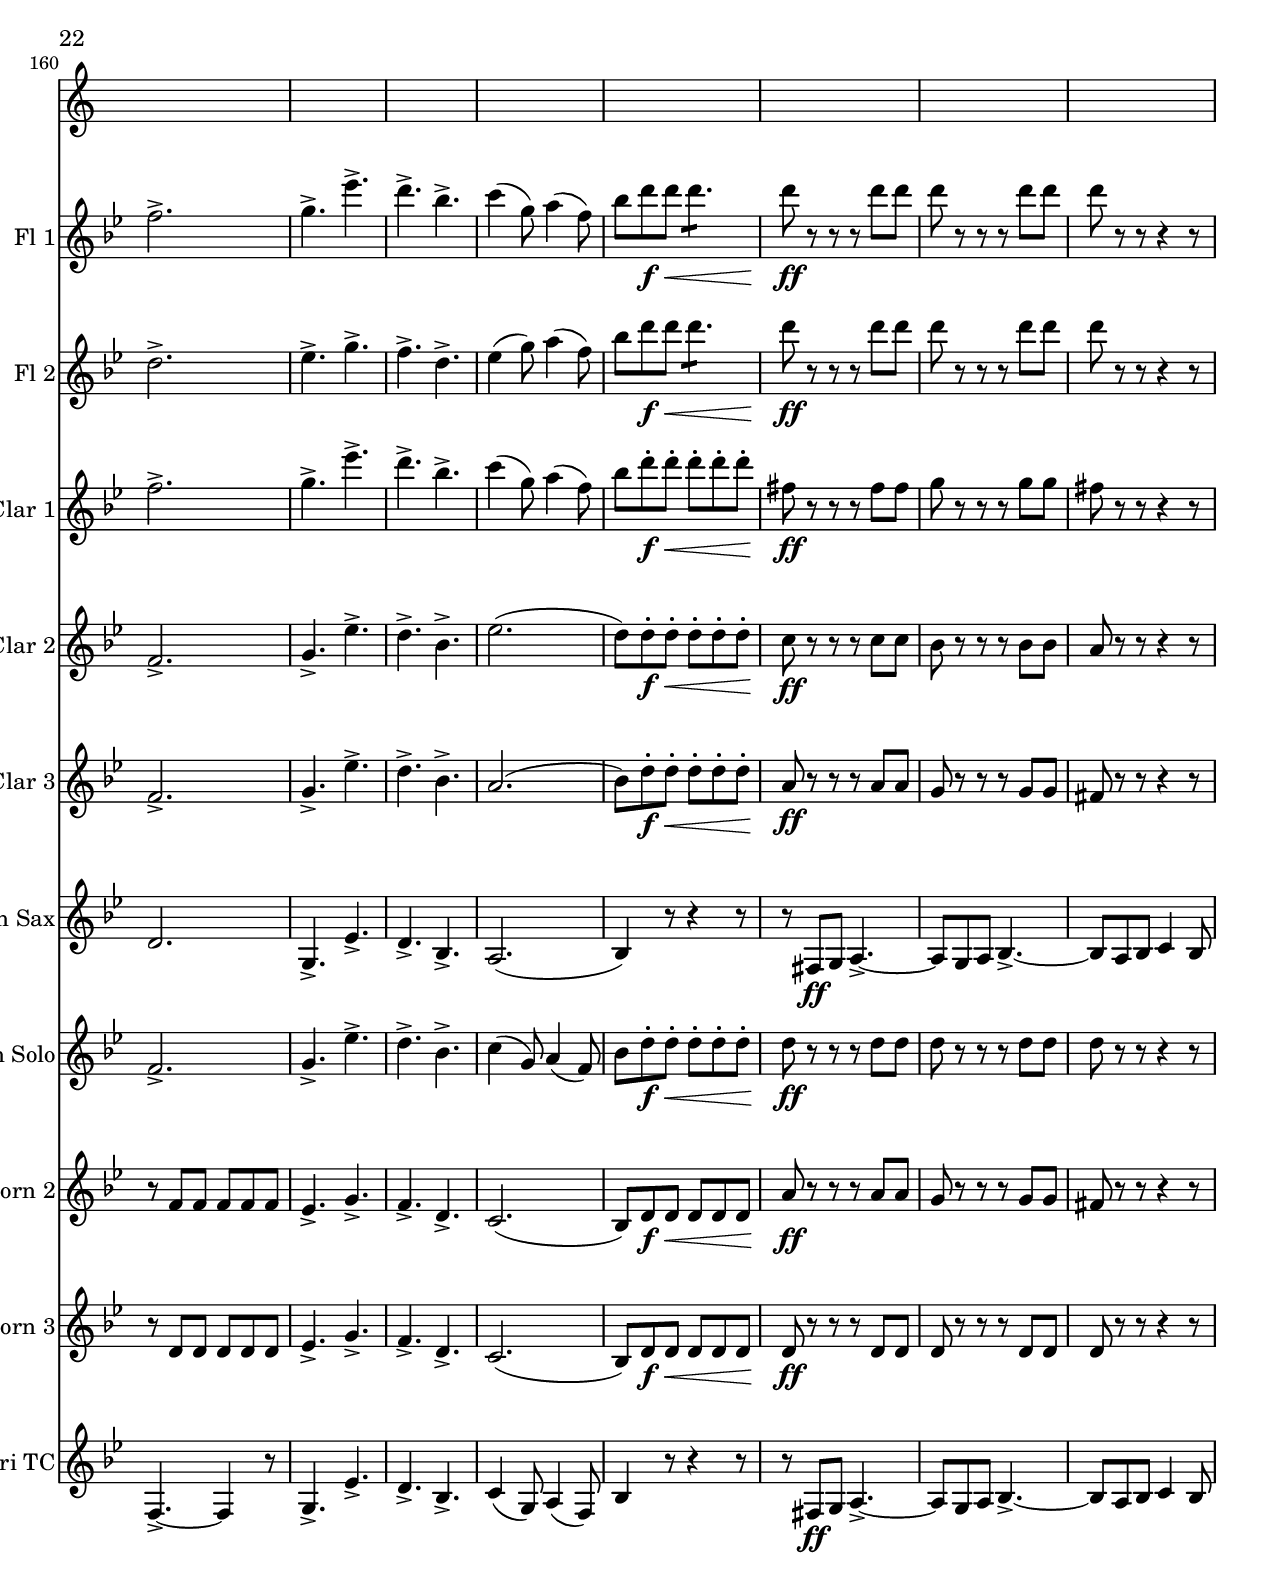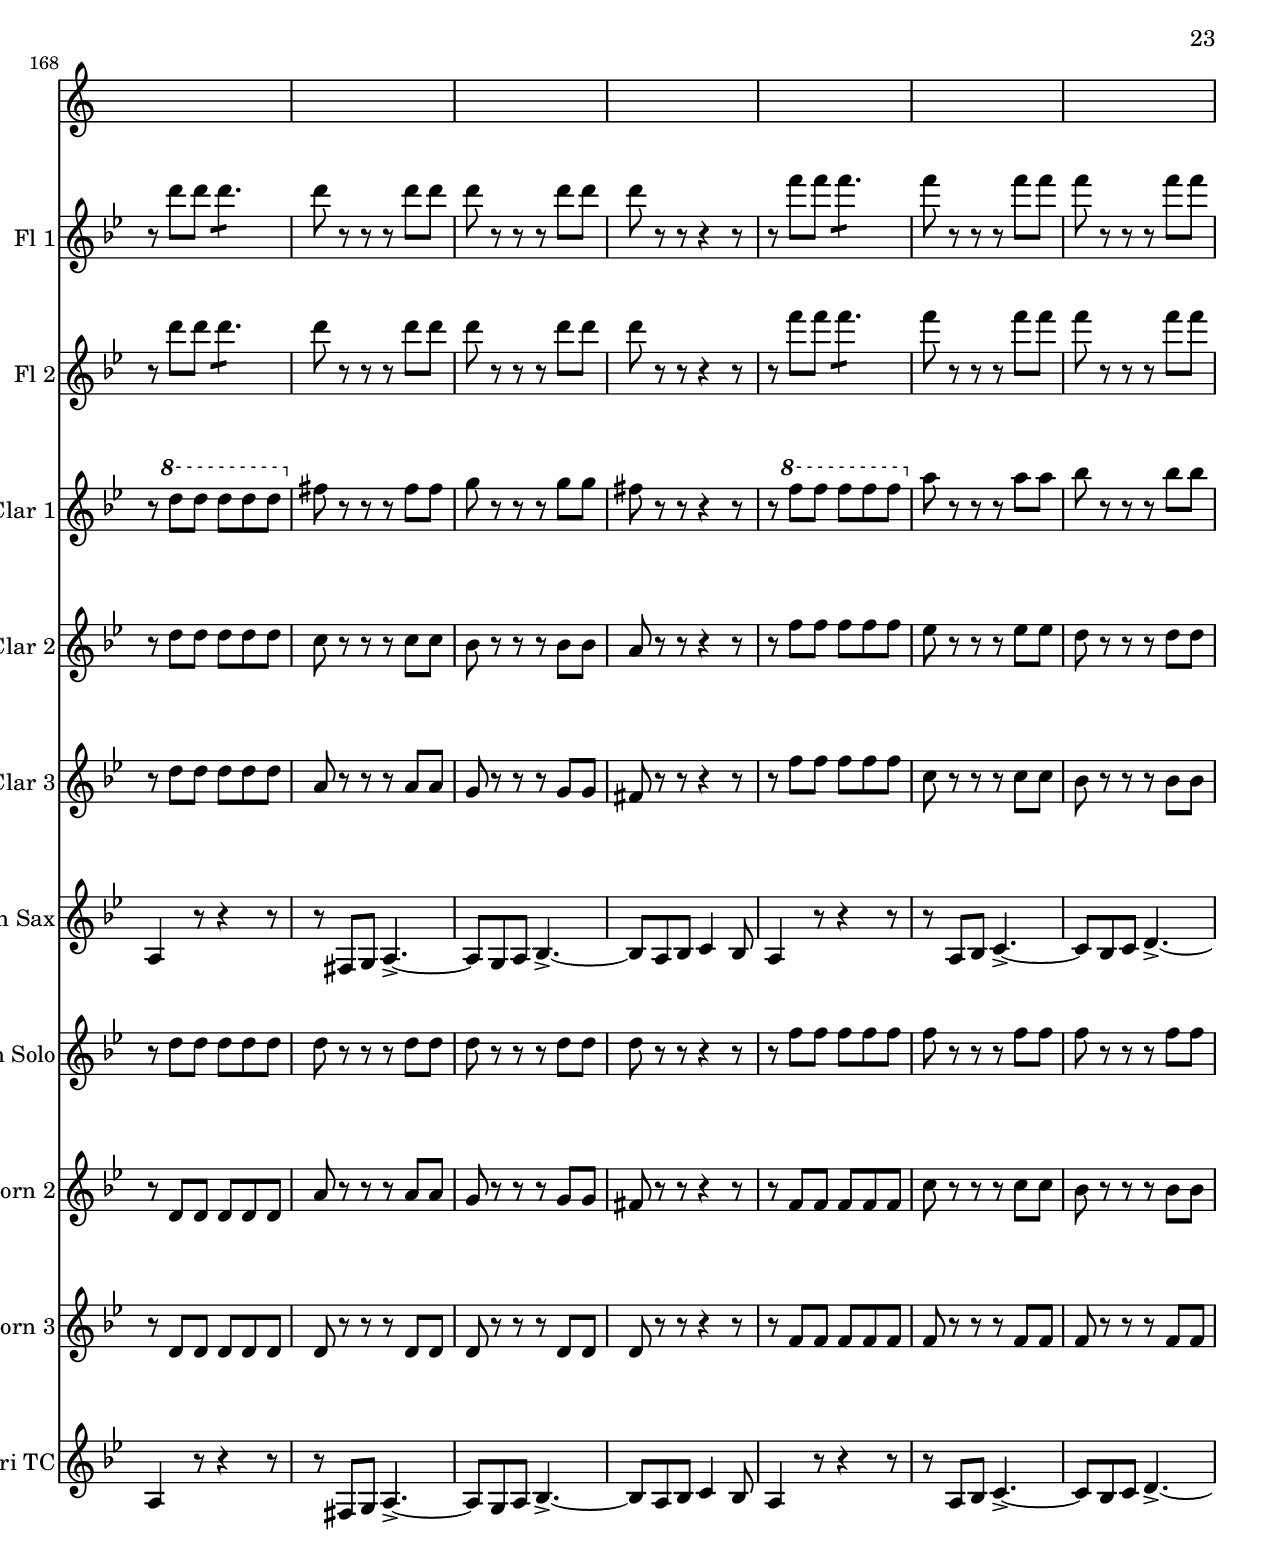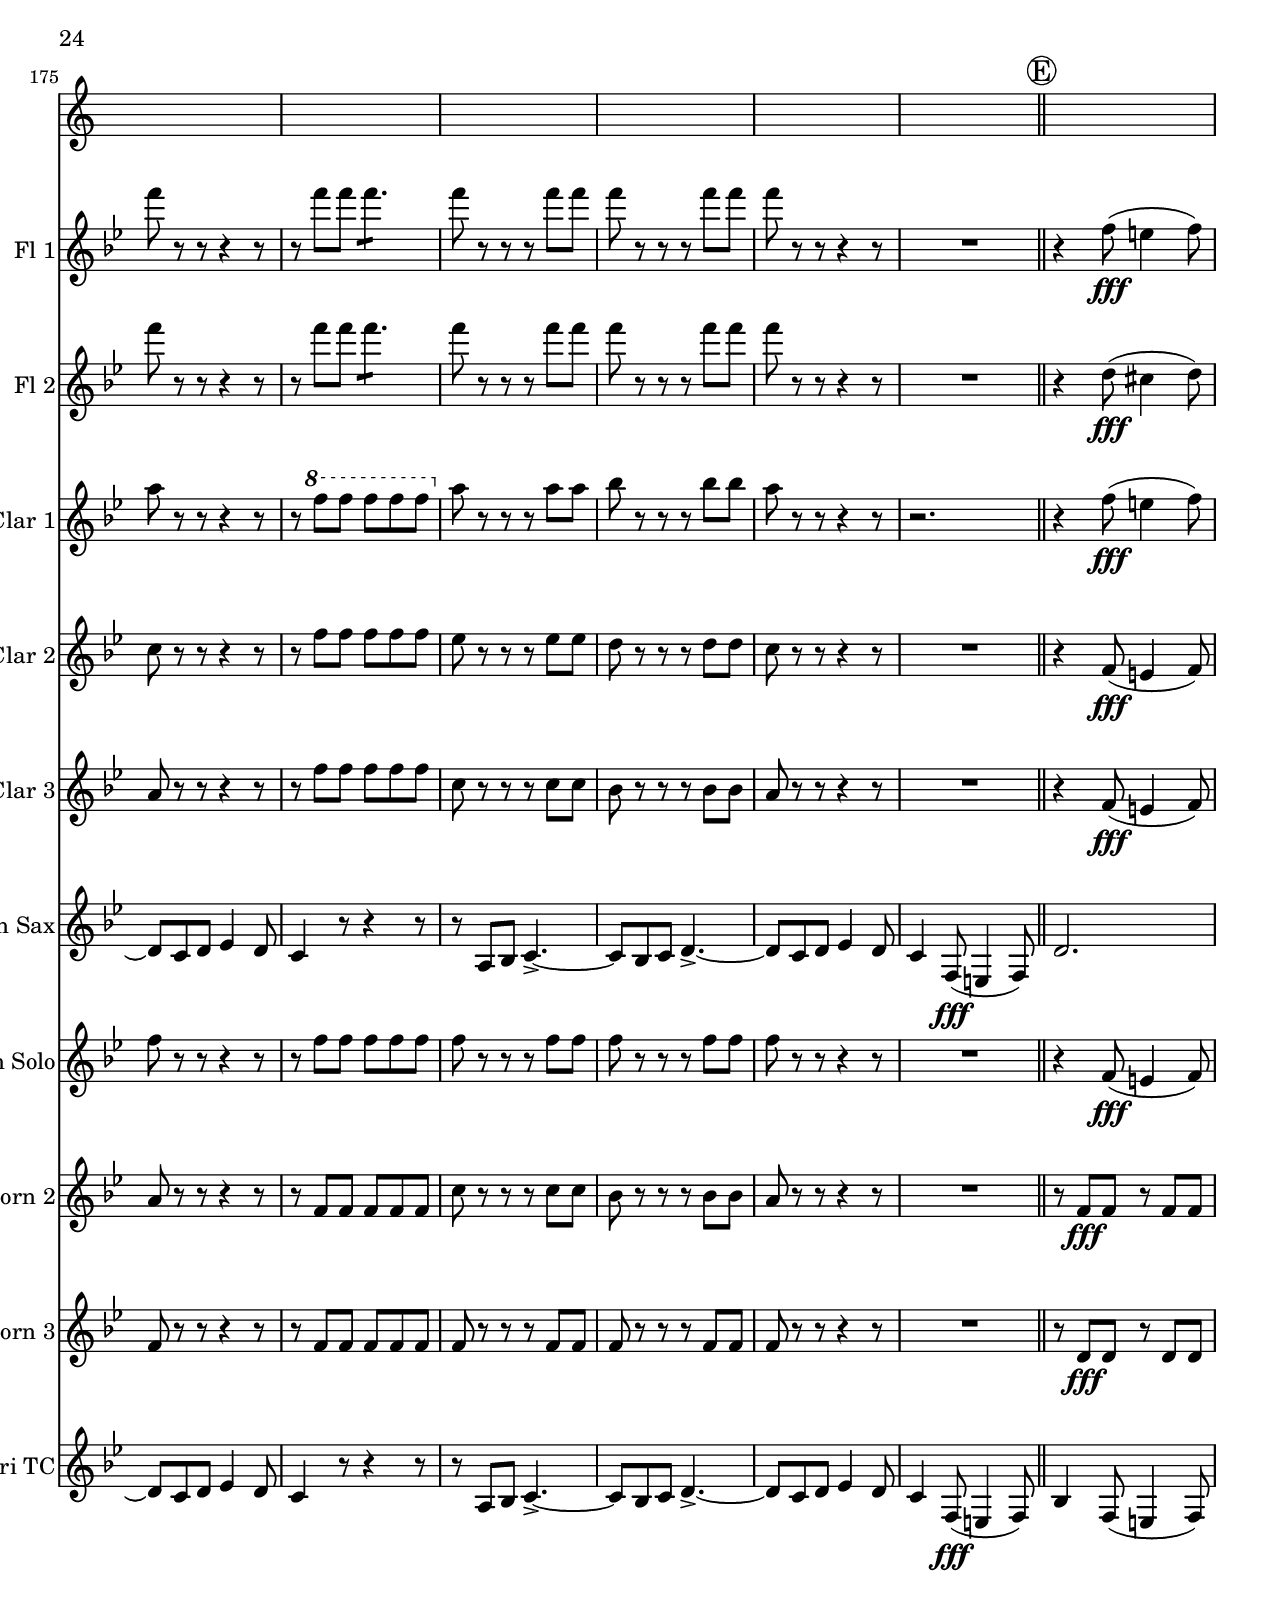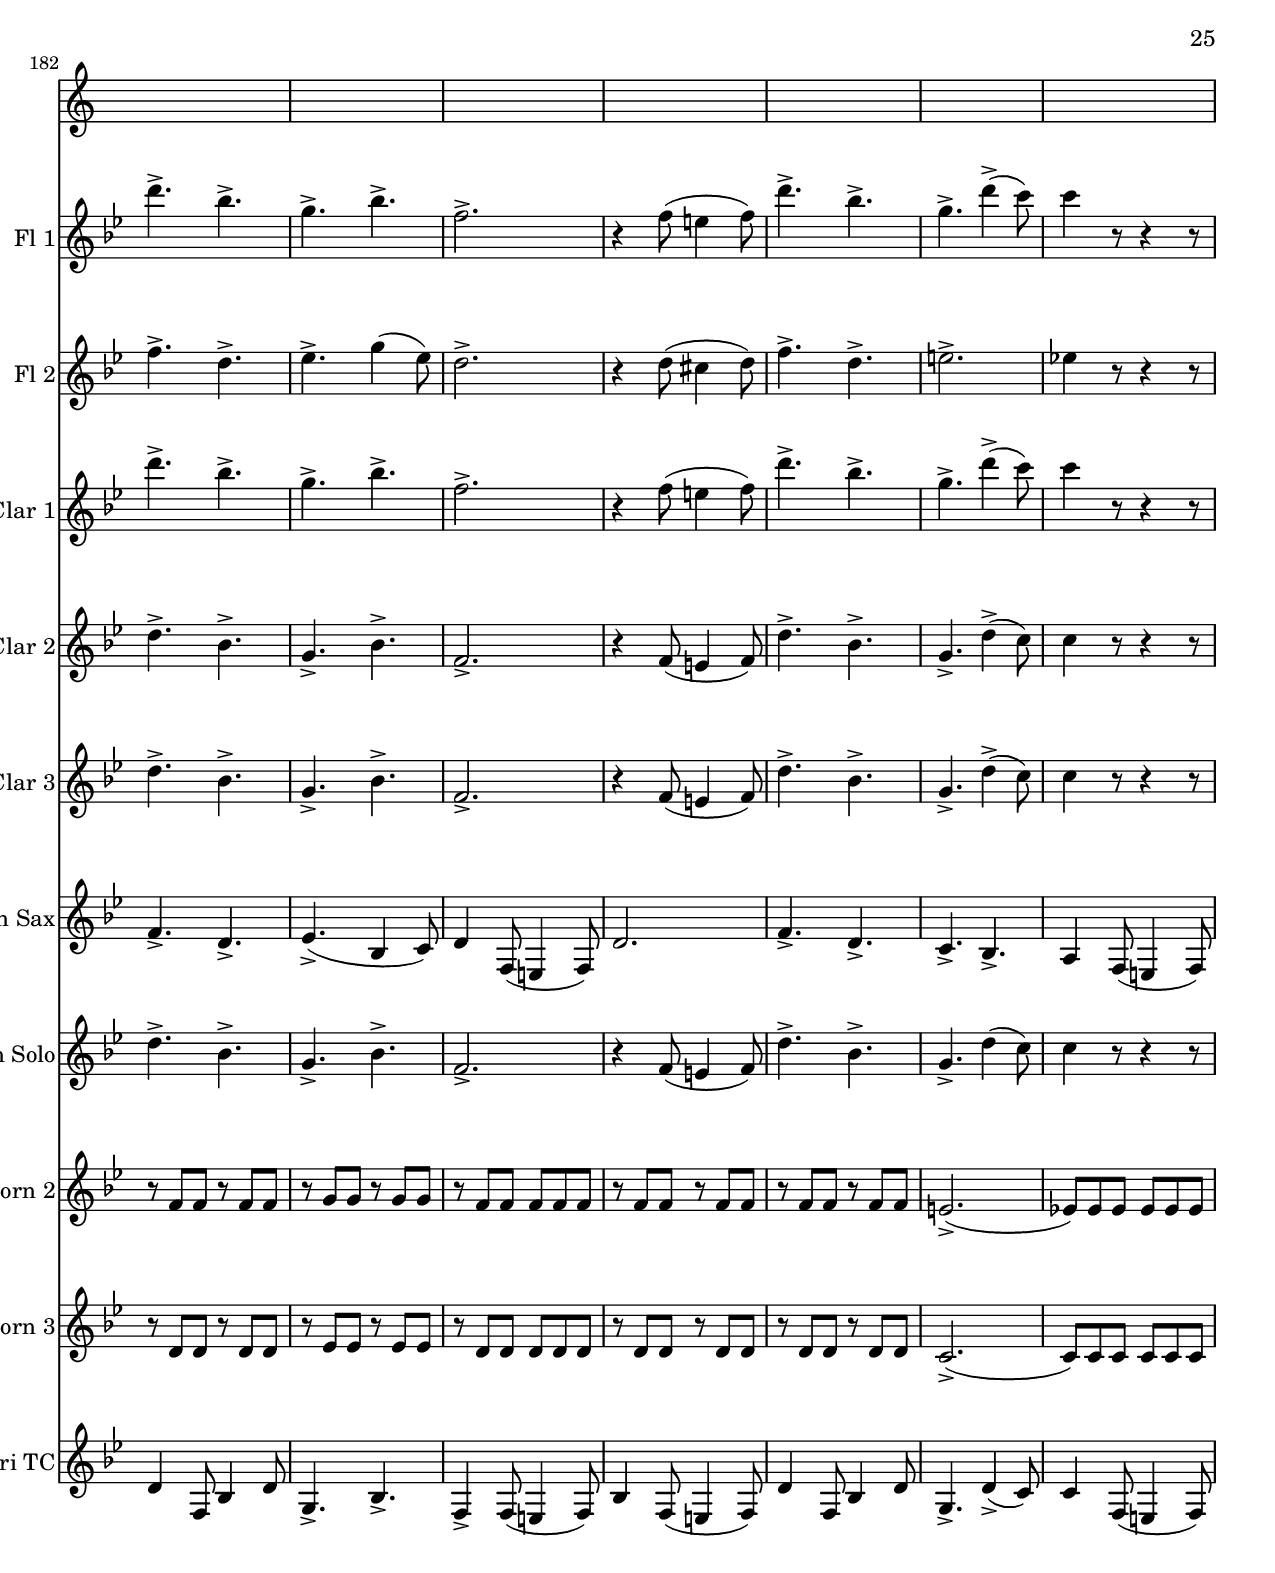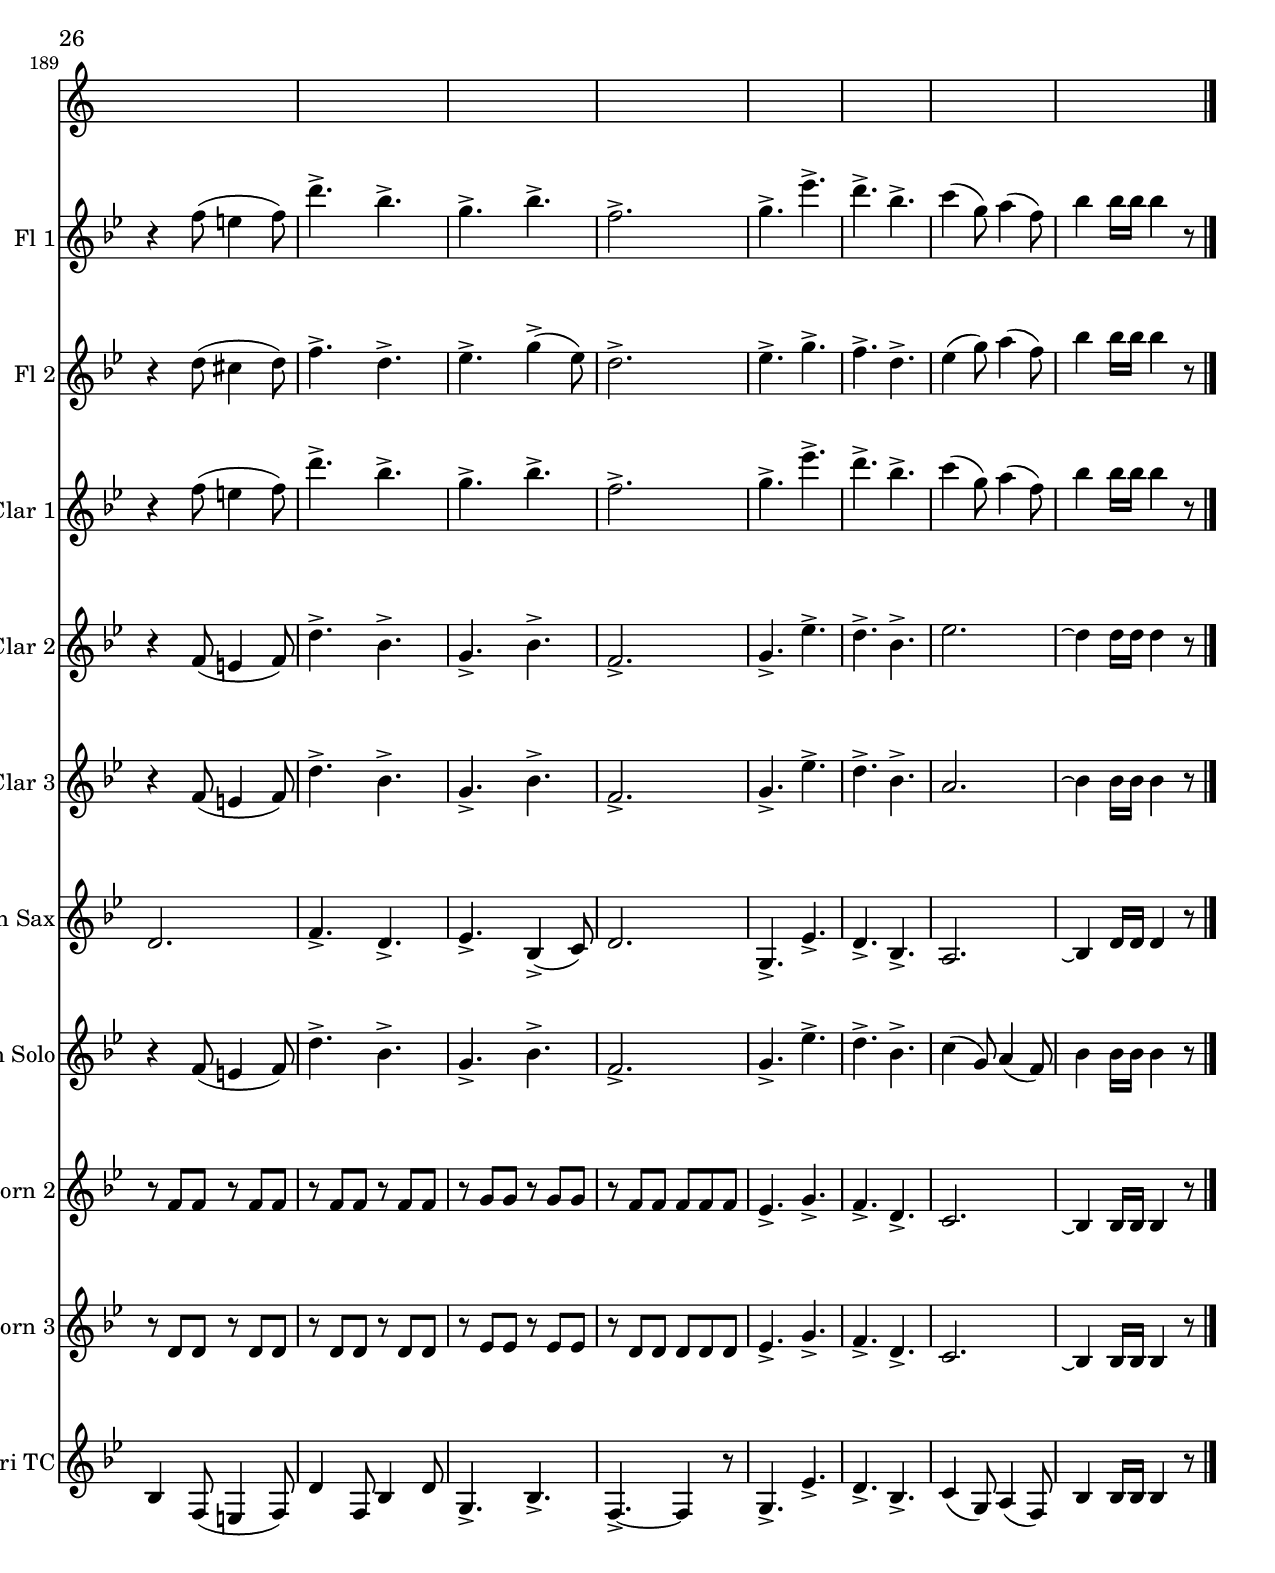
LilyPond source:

\version "2.18.2"

\paper {
  #(set-paper-size "letter")
}

\include "TenthRegiment.ly"

\score {
  <<
    \new Staff  {
      \time 6/8
      \unfoldRepeats      
      \rehearsalMarks
    }
    
    \new Staff  {
      \time 6/8
      \set Score.skipBars = ##t
      \set Staff.midiInstrument = "flute"
      \set Staff.instrumentName = "Flute 1"
      \set Staff.shortInstrumentName = "Fl 1"
      \tempo 4.=120
\unfoldRepeats      
      \keepWithTag #'fluteOne \fluteOne
    }
    \new Staff  {
      \time 6/8
      \set Score.skipBars = ##t
      \set Staff.midiInstrument = "flute"
      \set Staff.instrumentName = "Flute 2"
      \set Staff.shortInstrumentName = "Fl 2"
      \tempo 4.=120
\unfoldRepeats      
      \fluteTwo
    }
    \new Staff  {
      \time 6/8
      \set Score.skipBars = ##t
      \set Staff.midiInstrument = "clarinet"
      \set Staff.instrumentName = "Clarinet 1"
      \set Staff.shortInstrumentName = "Clar 1"
      \tempo 4.=120
\unfoldRepeats      
      \transpose c bes, \clarinetOne
    }
    \new Staff  {
      \time 6/8
      \set Score.skipBars = ##t
      \set Staff.midiInstrument = "clarinet"
      \set Staff.instrumentName = "Clarinet 2"
      \set Staff.shortInstrumentName = "Clar 2"
      \tempo 4.=120
\unfoldRepeats      
      \transpose c bes, \clarinetTwo
    }
    \new Staff  {
      \time 6/8
      \set Score.skipBars = ##t
      \set Staff.midiInstrument = "clarinet"
      \set Staff.instrumentName = "Clarinet 3"
      \set Staff.shortInstrumentName = "Clar 3"
      \tempo 4.=120
\unfoldRepeats      
      \transpose c bes, \clarinetThree
    }
    \new Staff  {
      \time 6/8
      \set Score.skipBars = ##t
      \set Staff.midiInstrument = "tenor sax"
      \set Staff.instrumentName = "Tenor Sax"
      \set Staff.shortInstrumentName = "Ten Sax"
      \tempo 4.=120
\unfoldRepeats      
      \transpose c bes,, \saxTenor
    }
    
    \new Staff  {
      \time 6/8
      \set Score.skipBars = ##t
      \set Staff.midiInstrument = "trumpet"
      \set Staff.instrumentName = "Solo Cornet"
      \set Staff.shortInstrumentName = "Corn Solo"
      \tempo 4.=120
\unfoldRepeats      
      \transpose c bes, \cornetSolo
    }
    
    \new Staff  {
      \time 6/8
      \set Score.skipBars = ##t
      \set Staff.midiInstrument = "trumpet"
      \set Staff.instrumentName = "Cornet 2"
      \set Staff.shortInstrumentName = "Corn 2"
      \tempo 4.=120
\unfoldRepeats      
      \transpose c bes, \cornetTwo
    }
    
    \new Staff  {
      \time 6/8
      \set Score.skipBars = ##t
      \set Staff.midiInstrument = "trumpet"
      \set Staff.instrumentName = "Cornet 3"
      \set Staff.shortInstrumentName = "Corn 3"
      \tempo 4.=120
\unfoldRepeats      
      \transpose c bes, \cornetThree
    }
    
    \new Staff  { 
      \set Score.skipBars = ##t
      \set Staff.midiInstrument = "trombone"
      \set Staff.instrumentName = "Baritone TC"
      \set Staff.shortInstrumentName = "Bari TC"
      \tempo 4.=120
\unfoldRepeats            
      \transpose c bes,, \baritoneTC
    }
  >>
  \layout { }
  \midi { }
}
